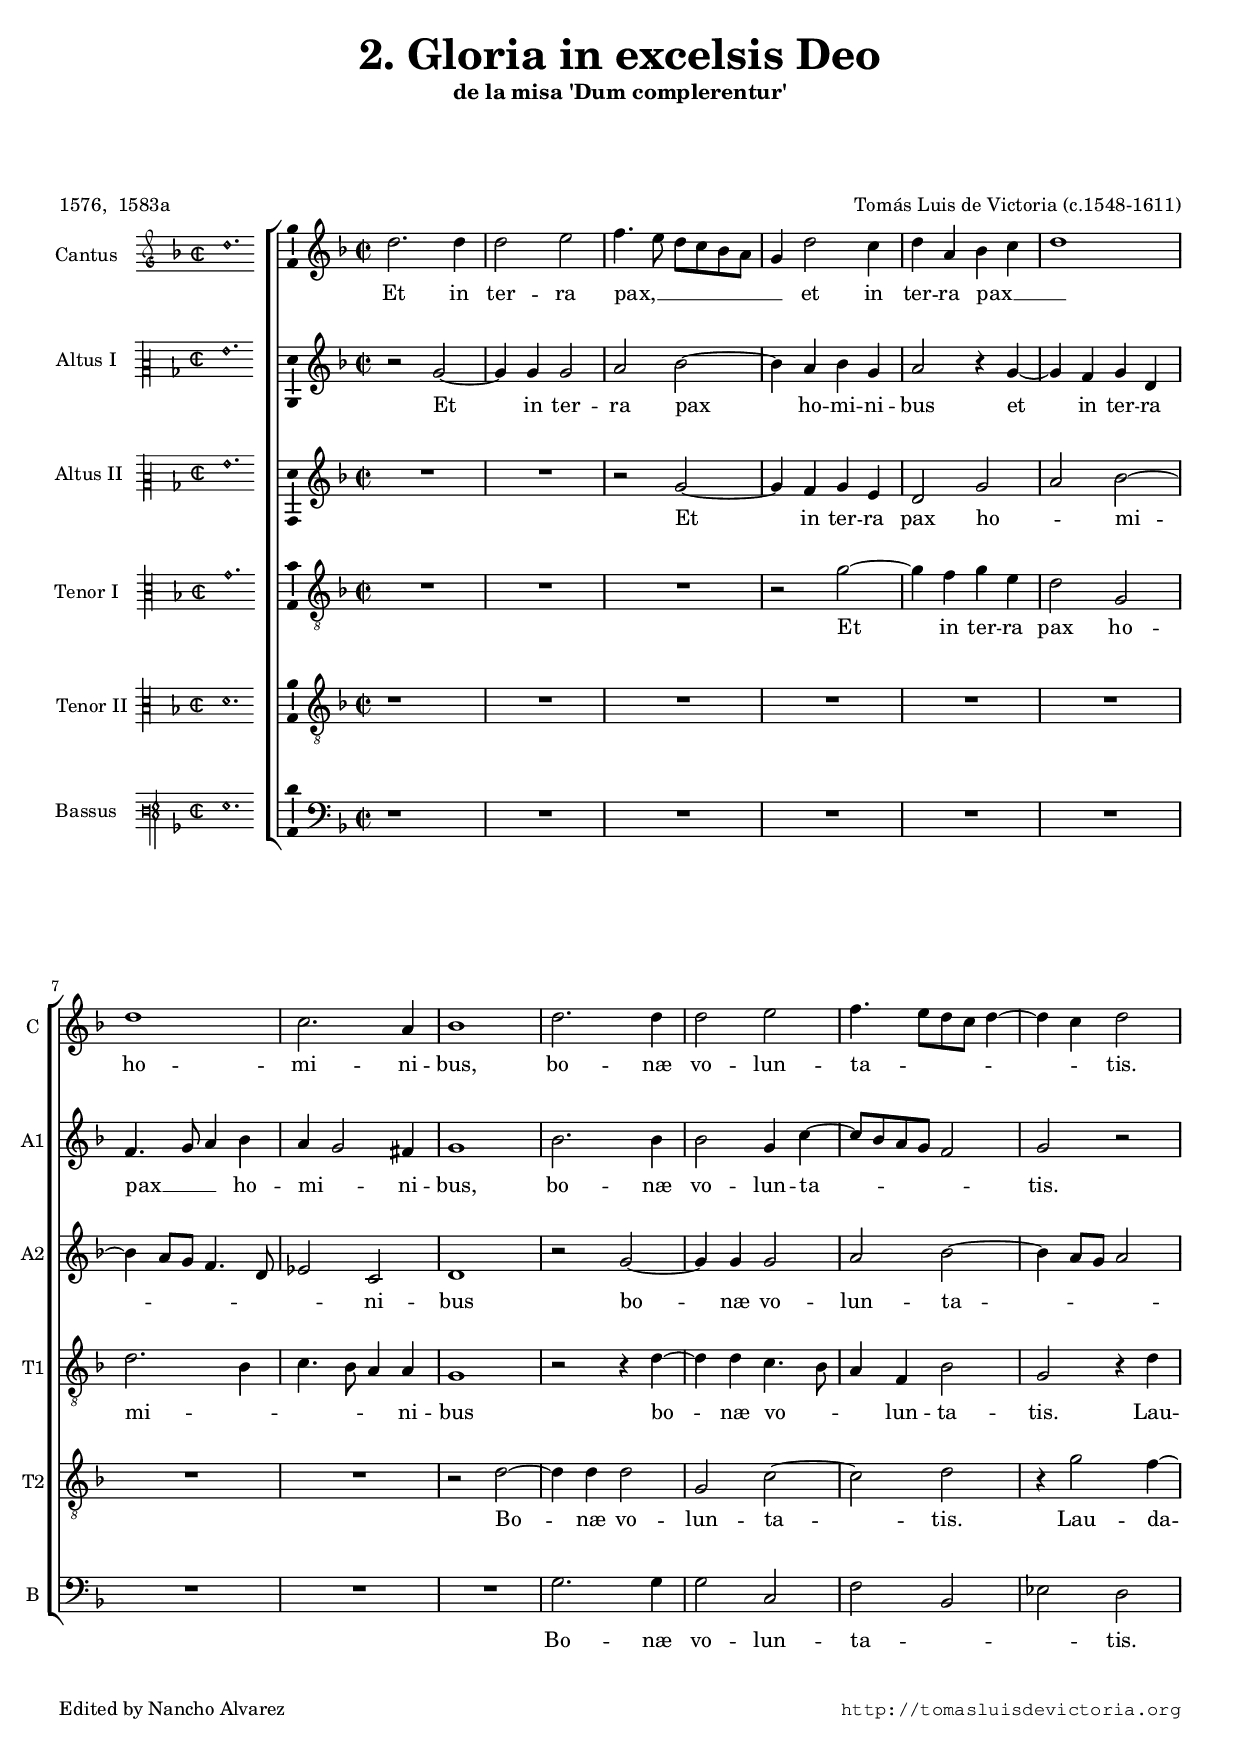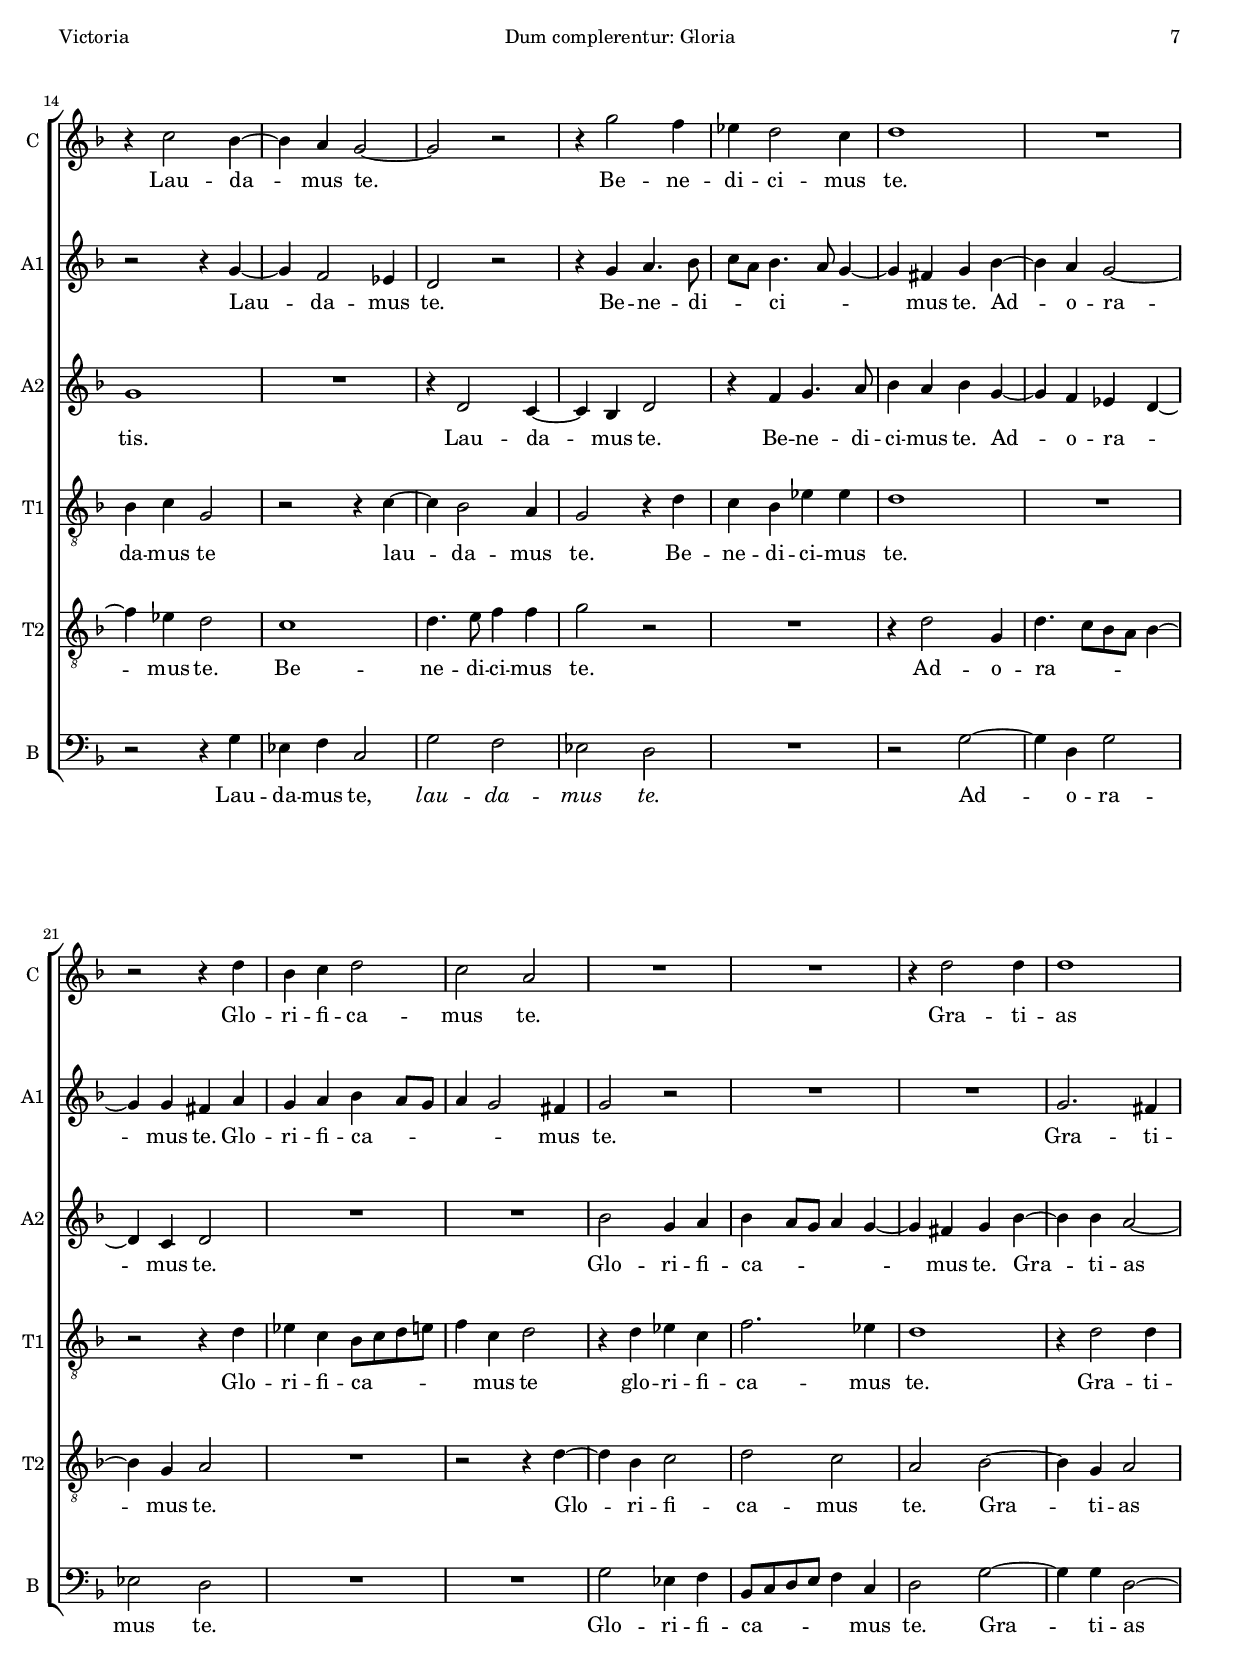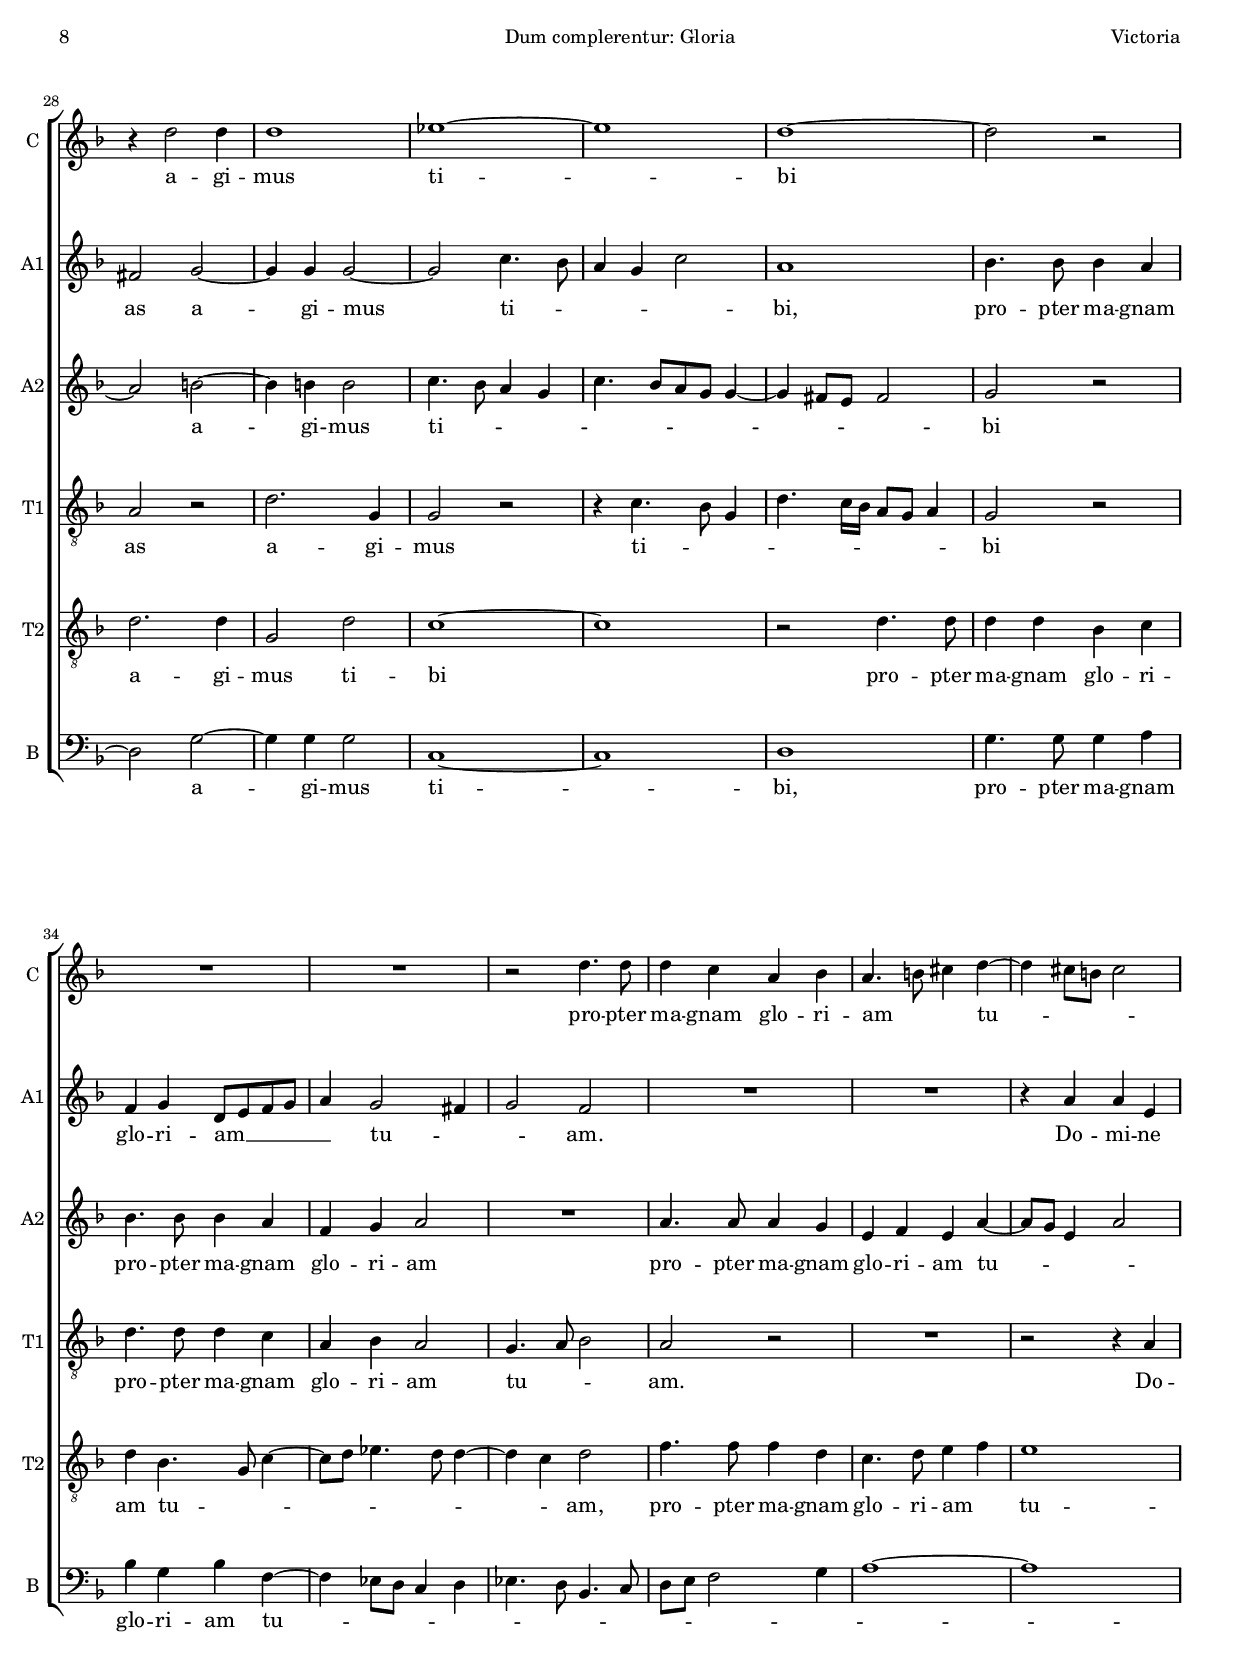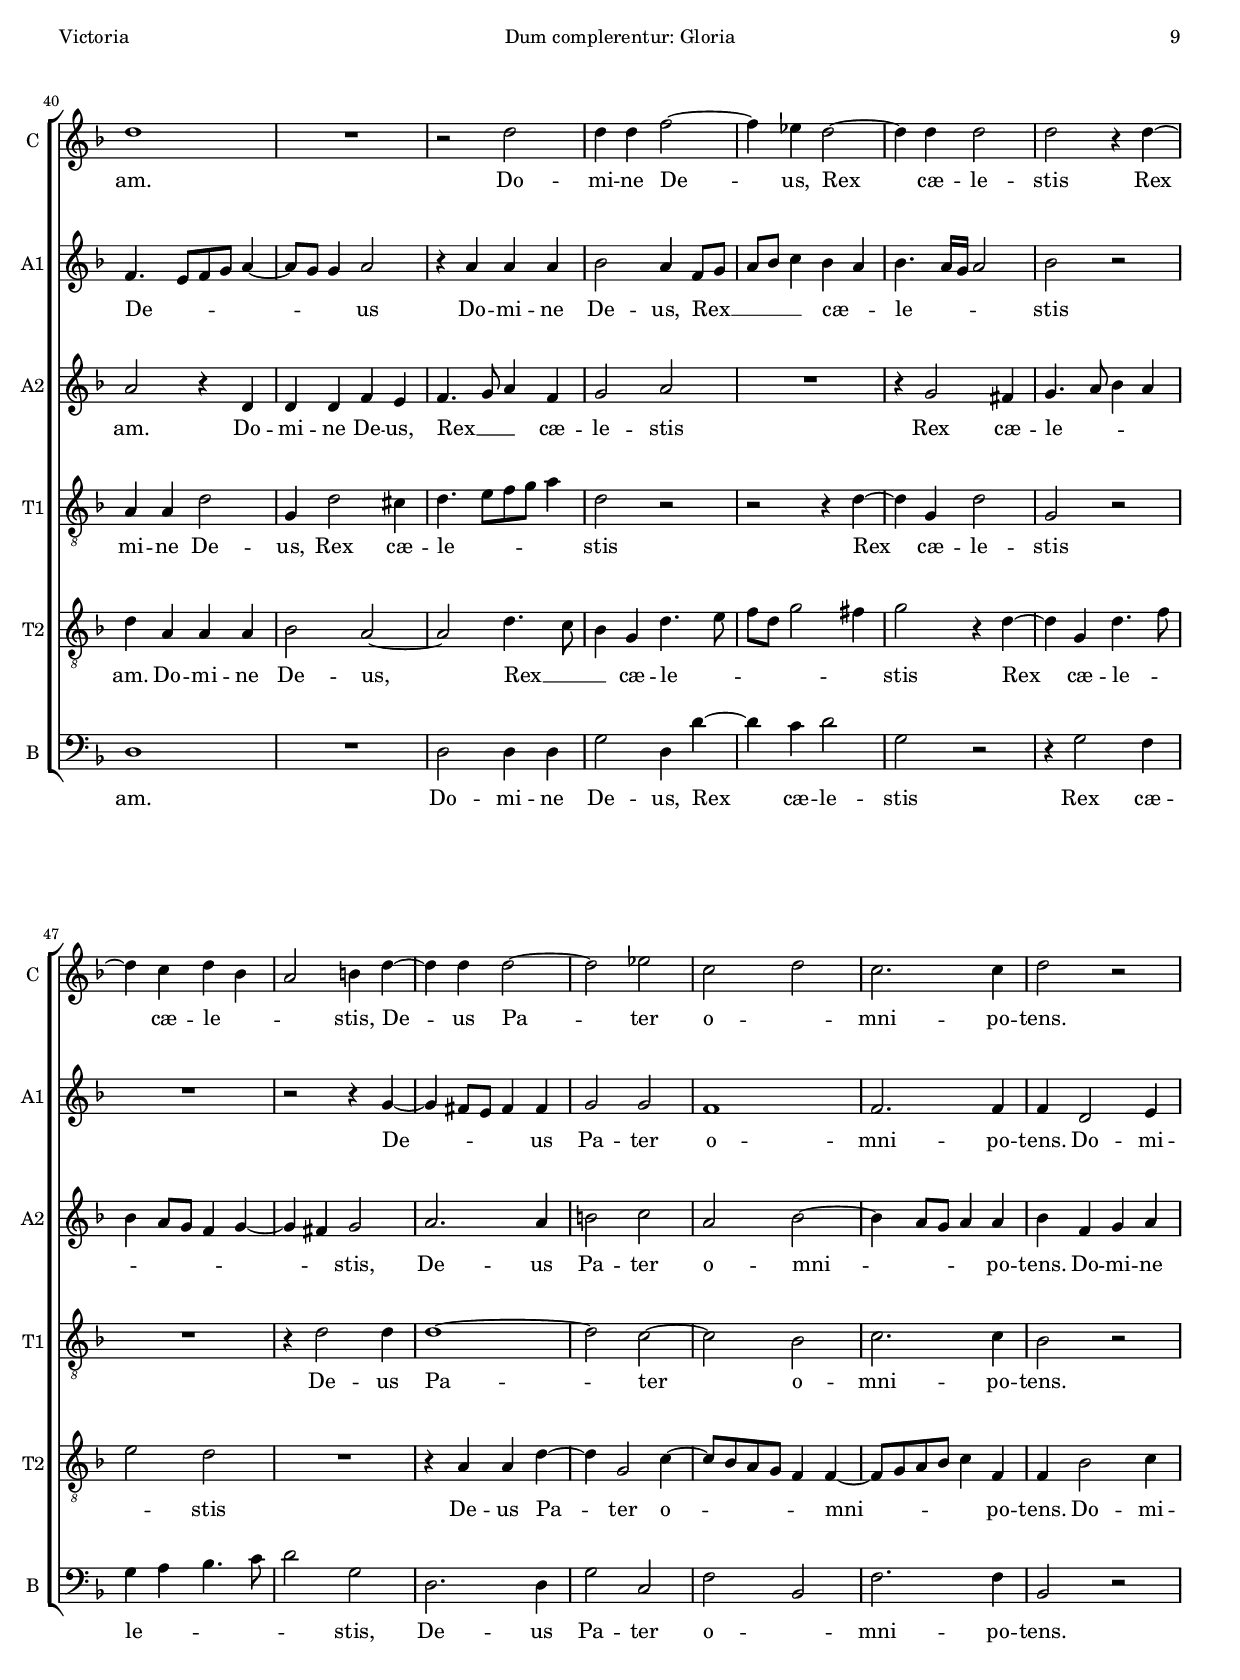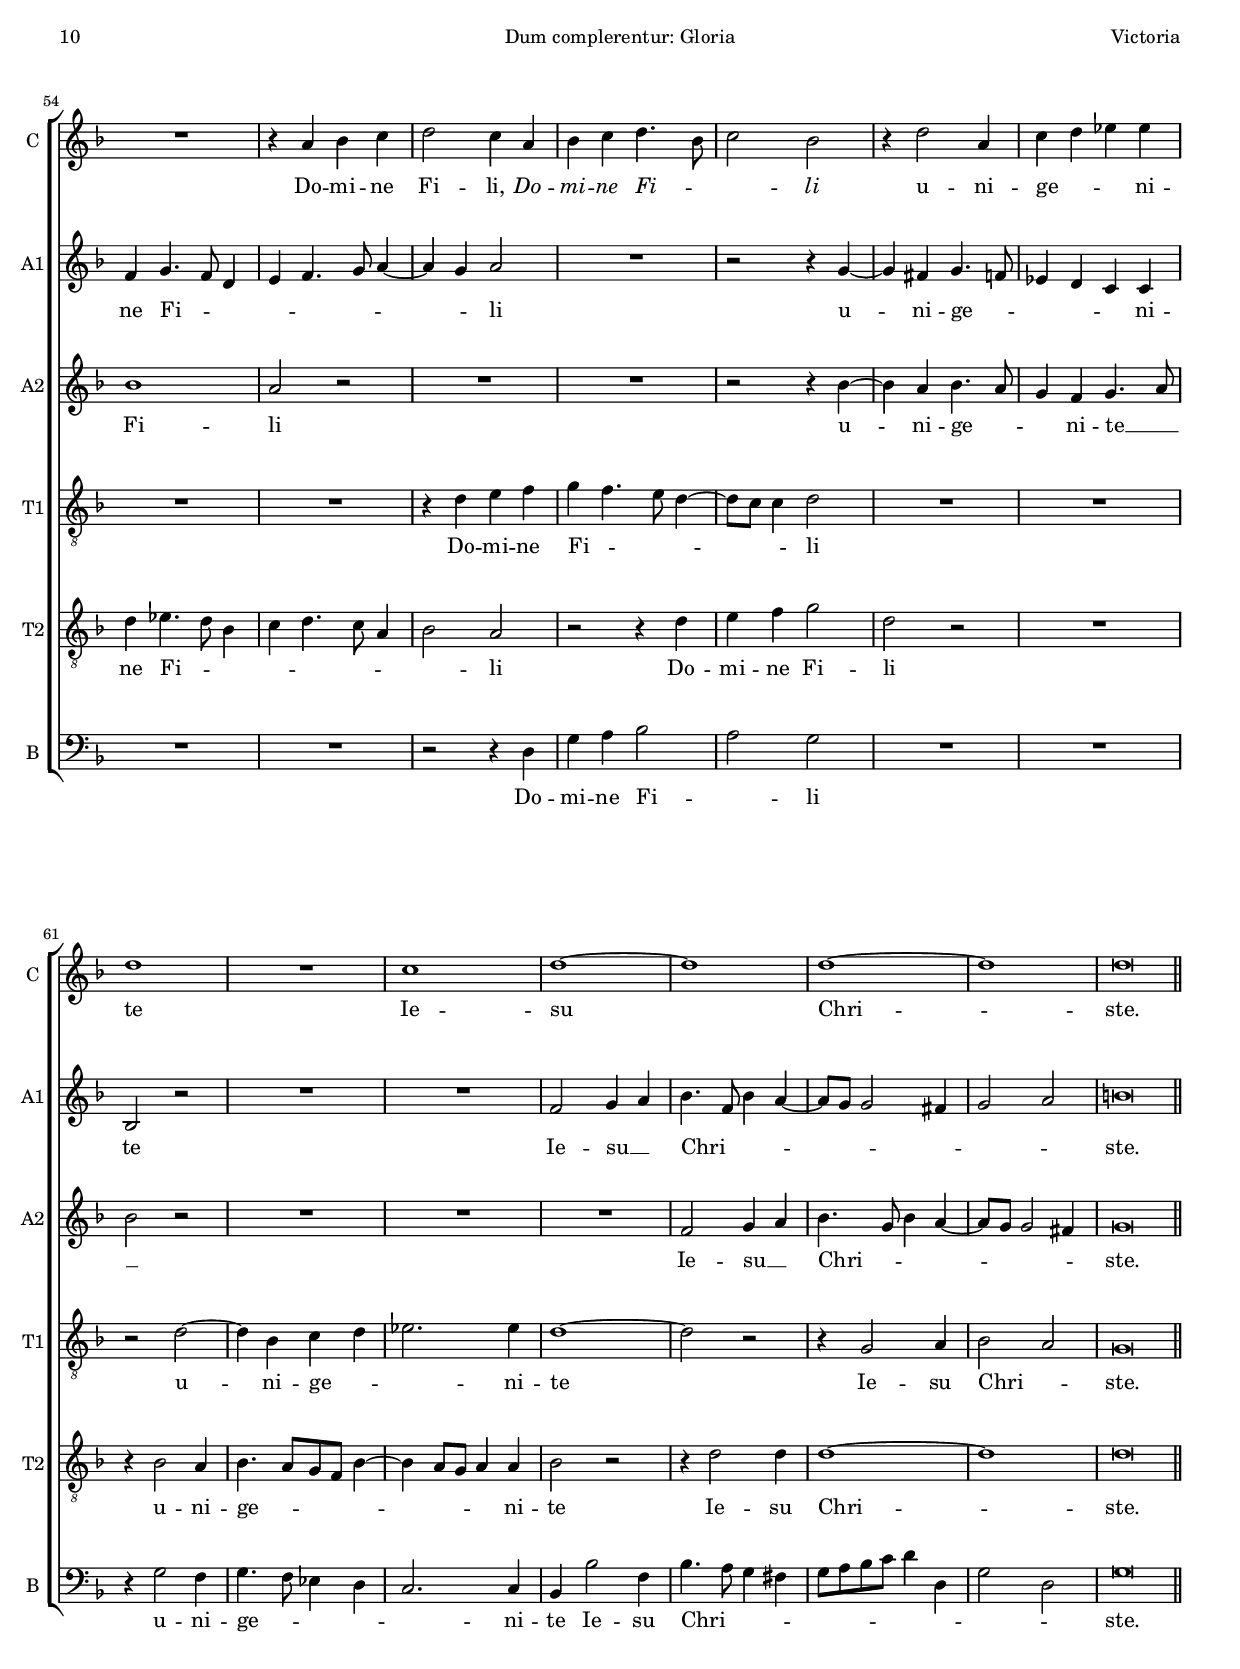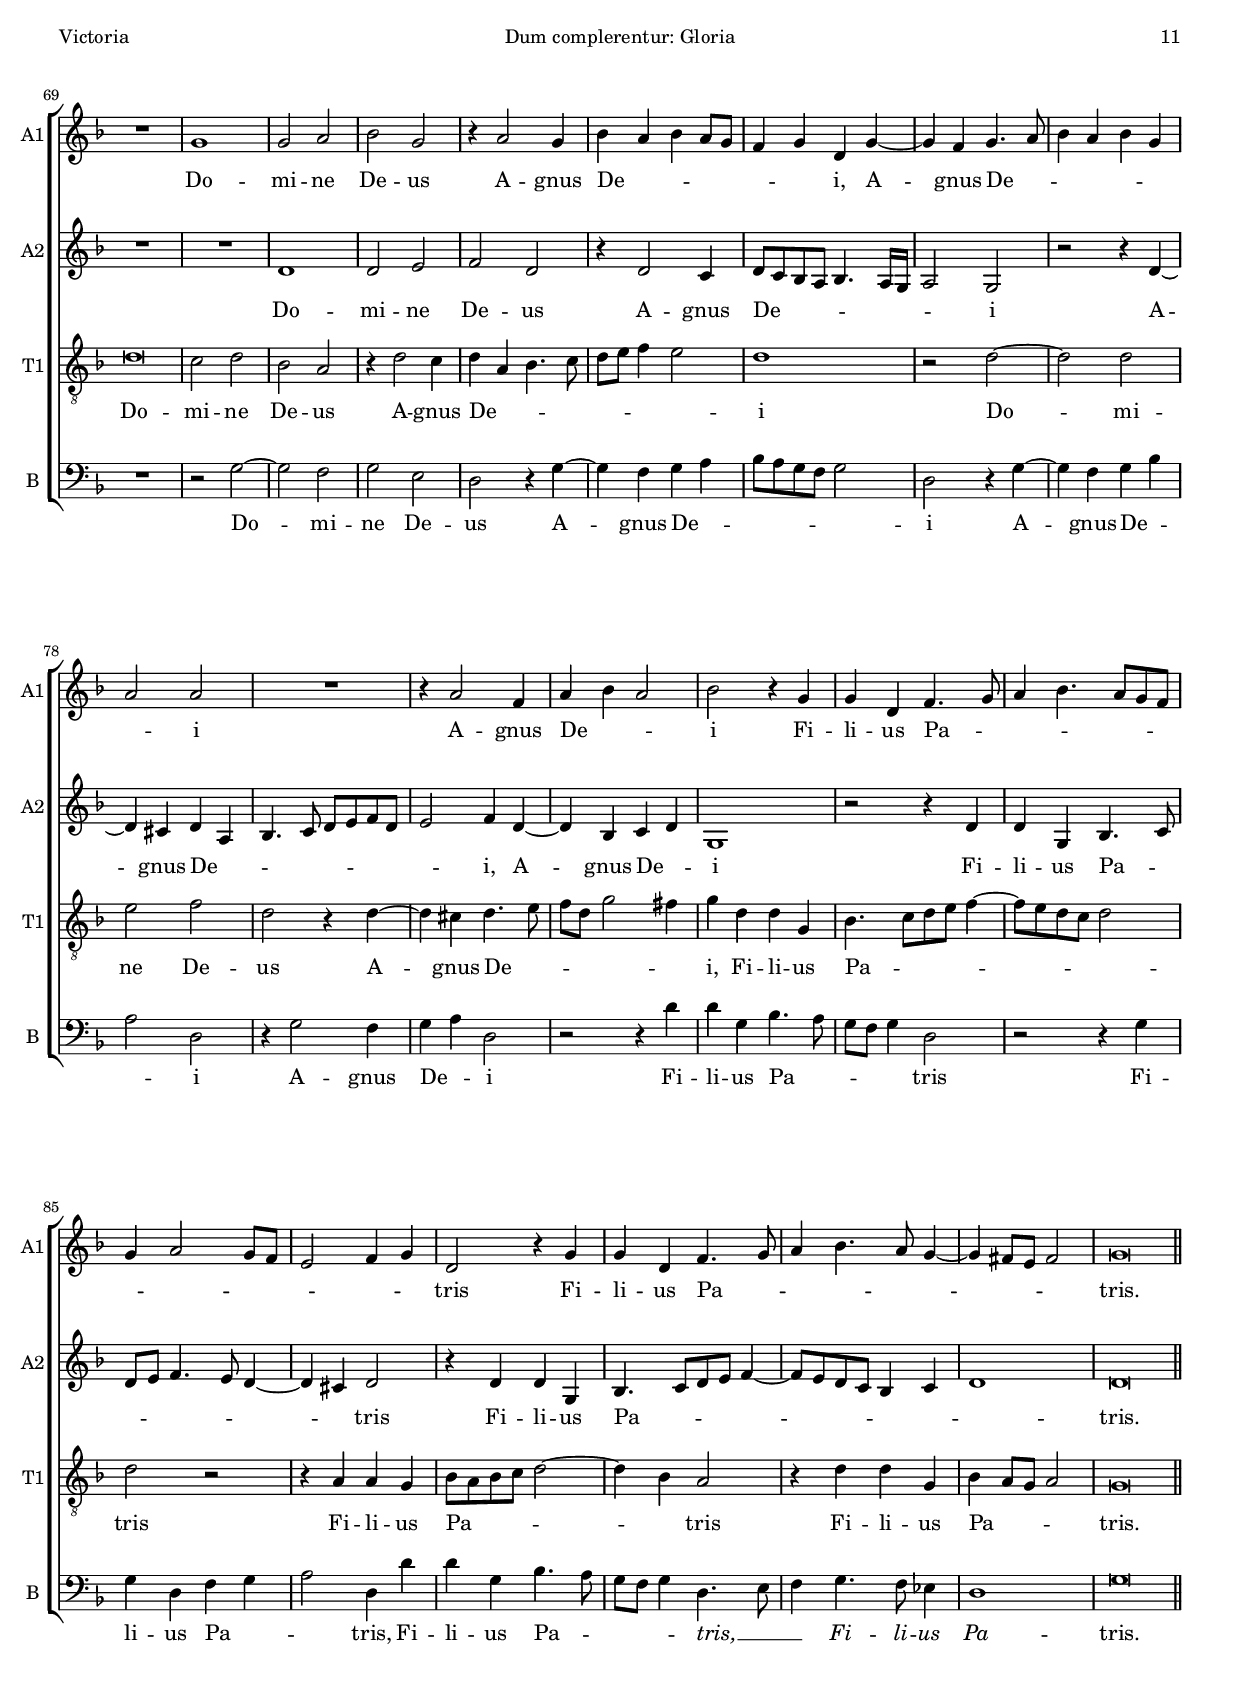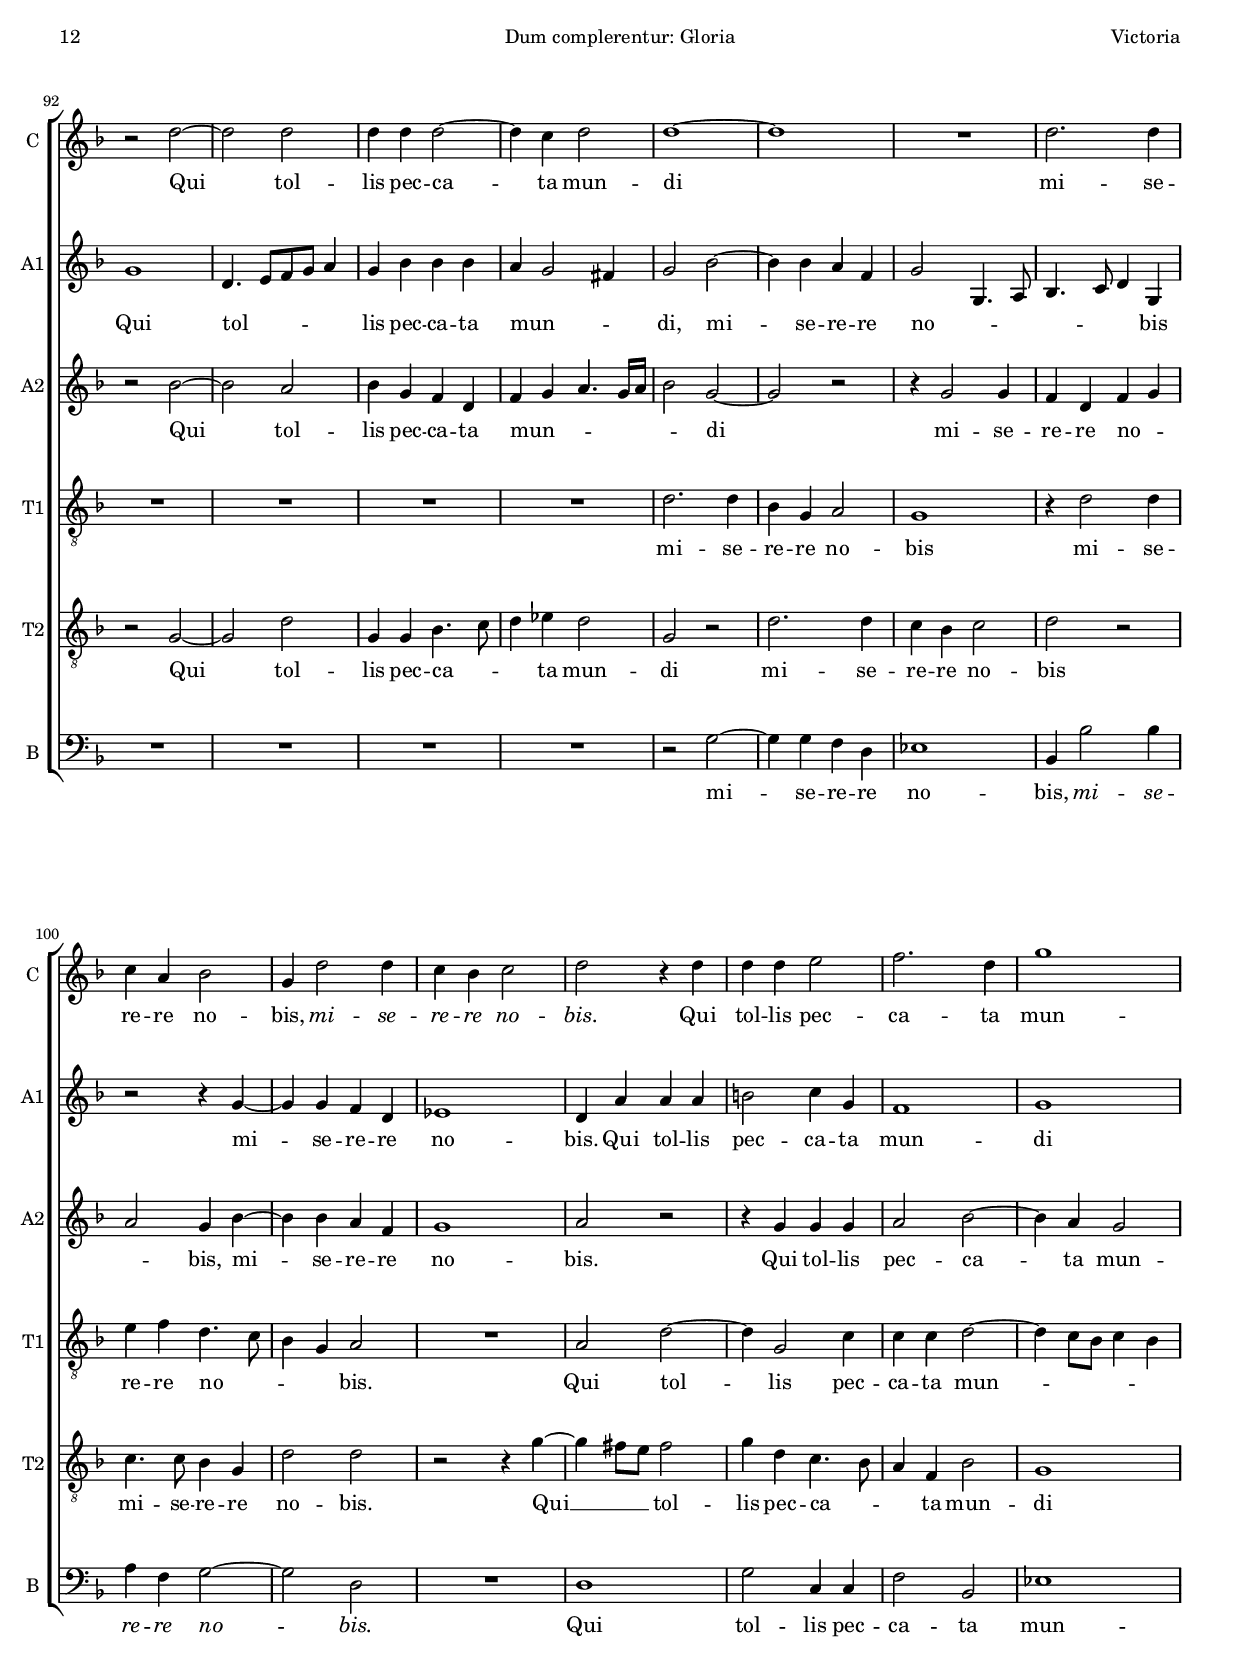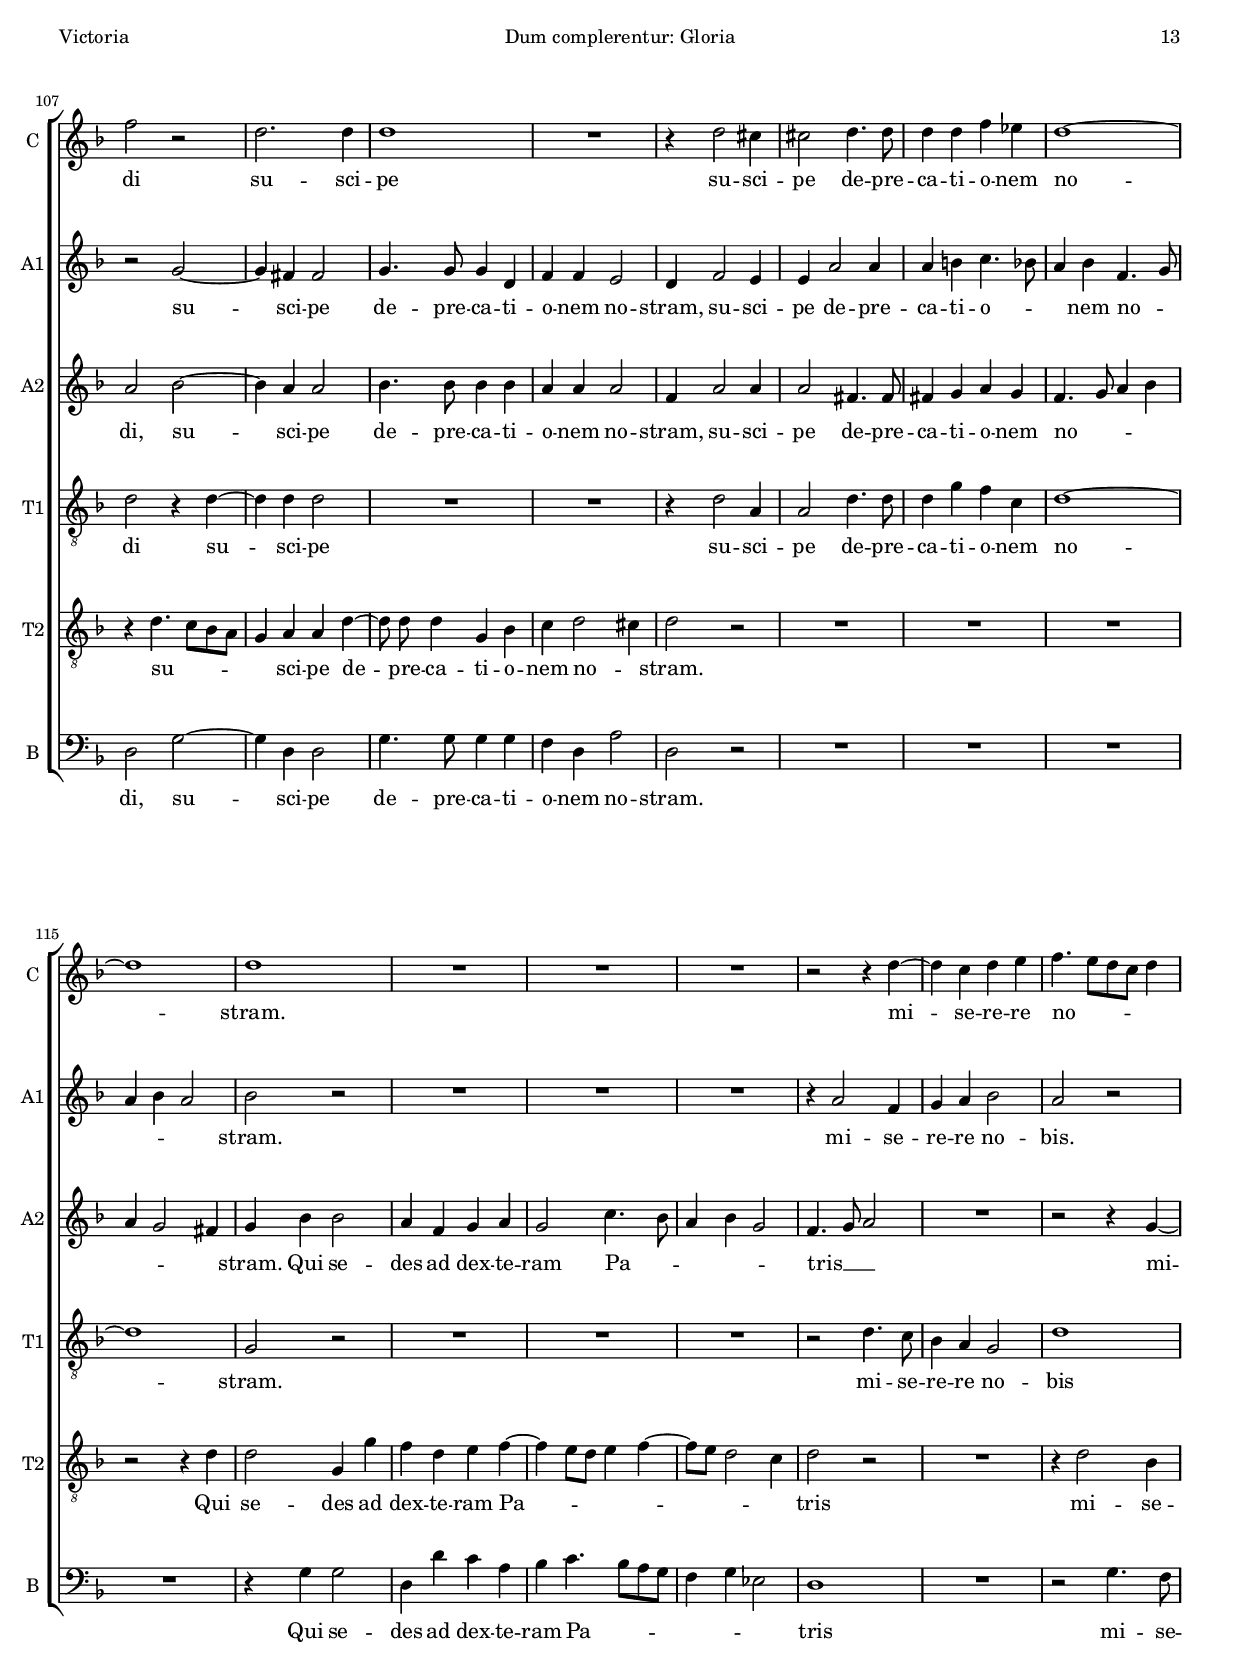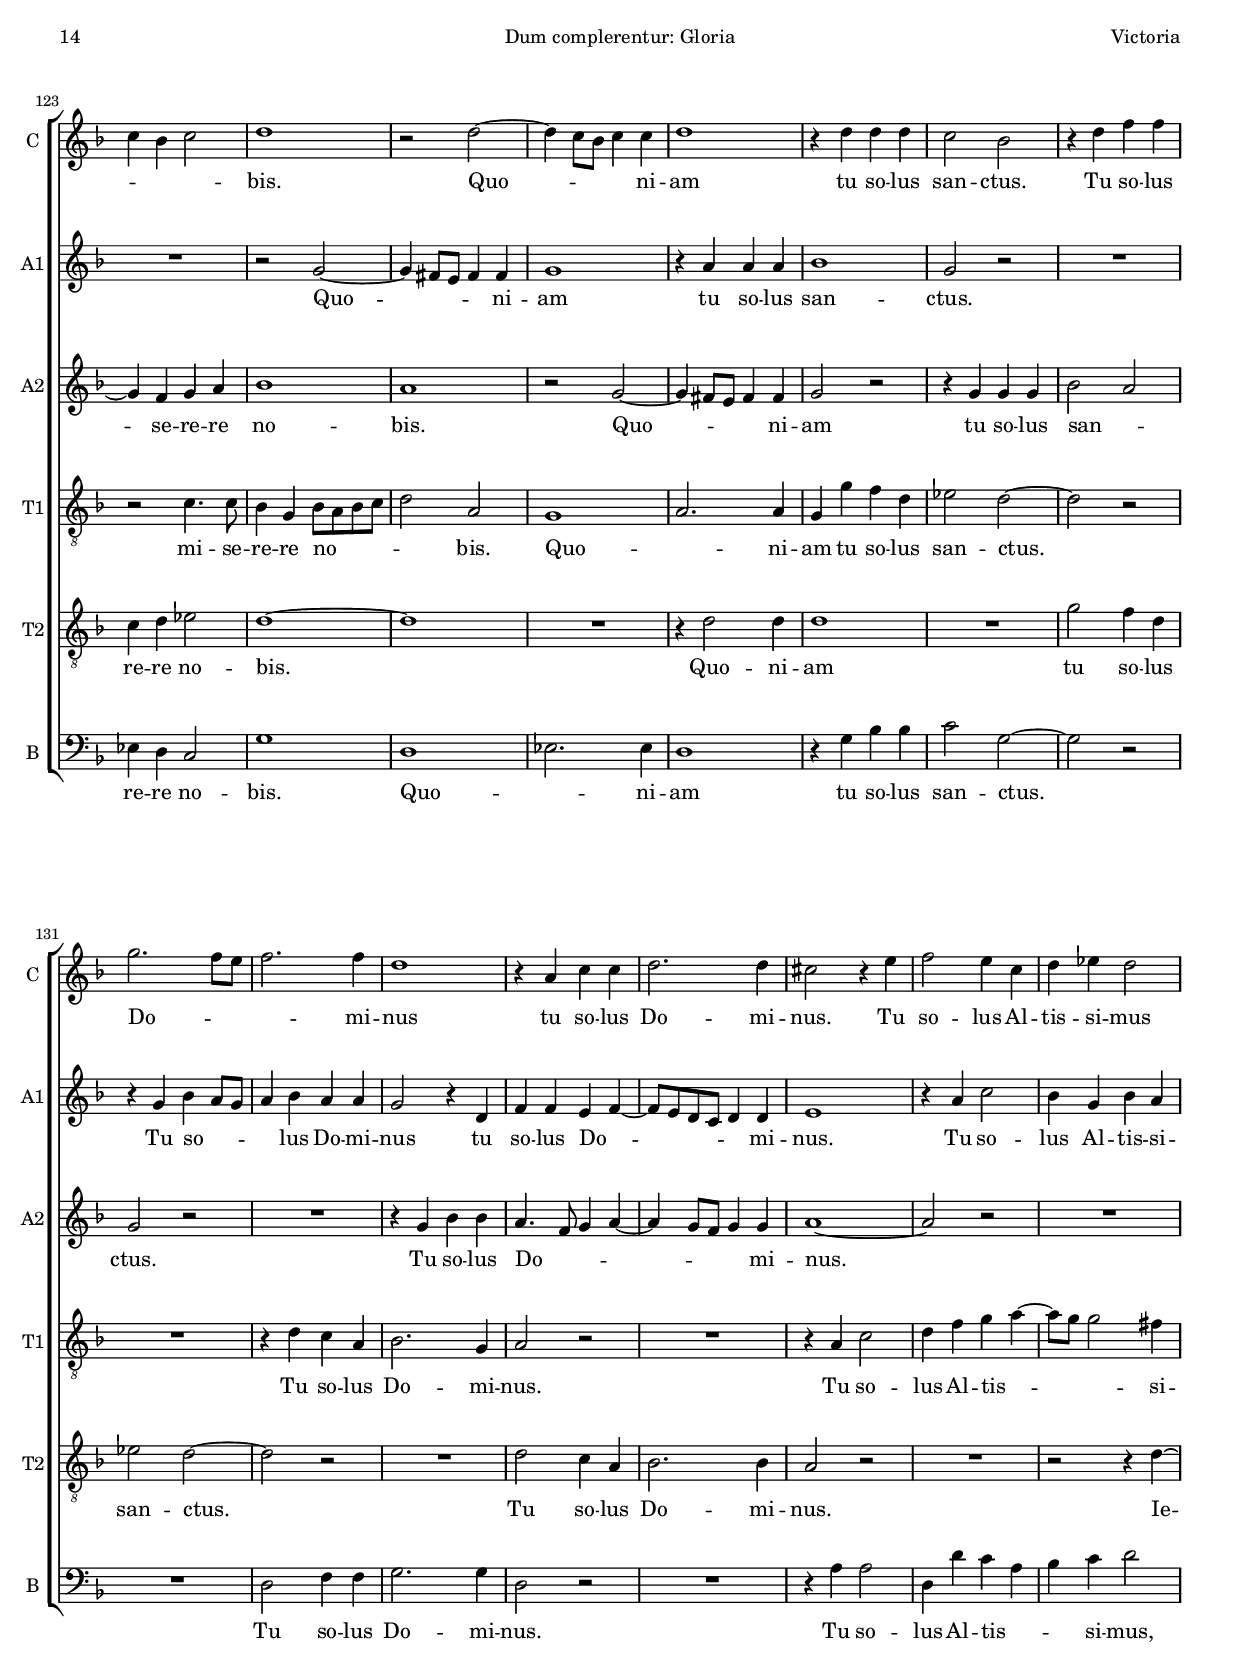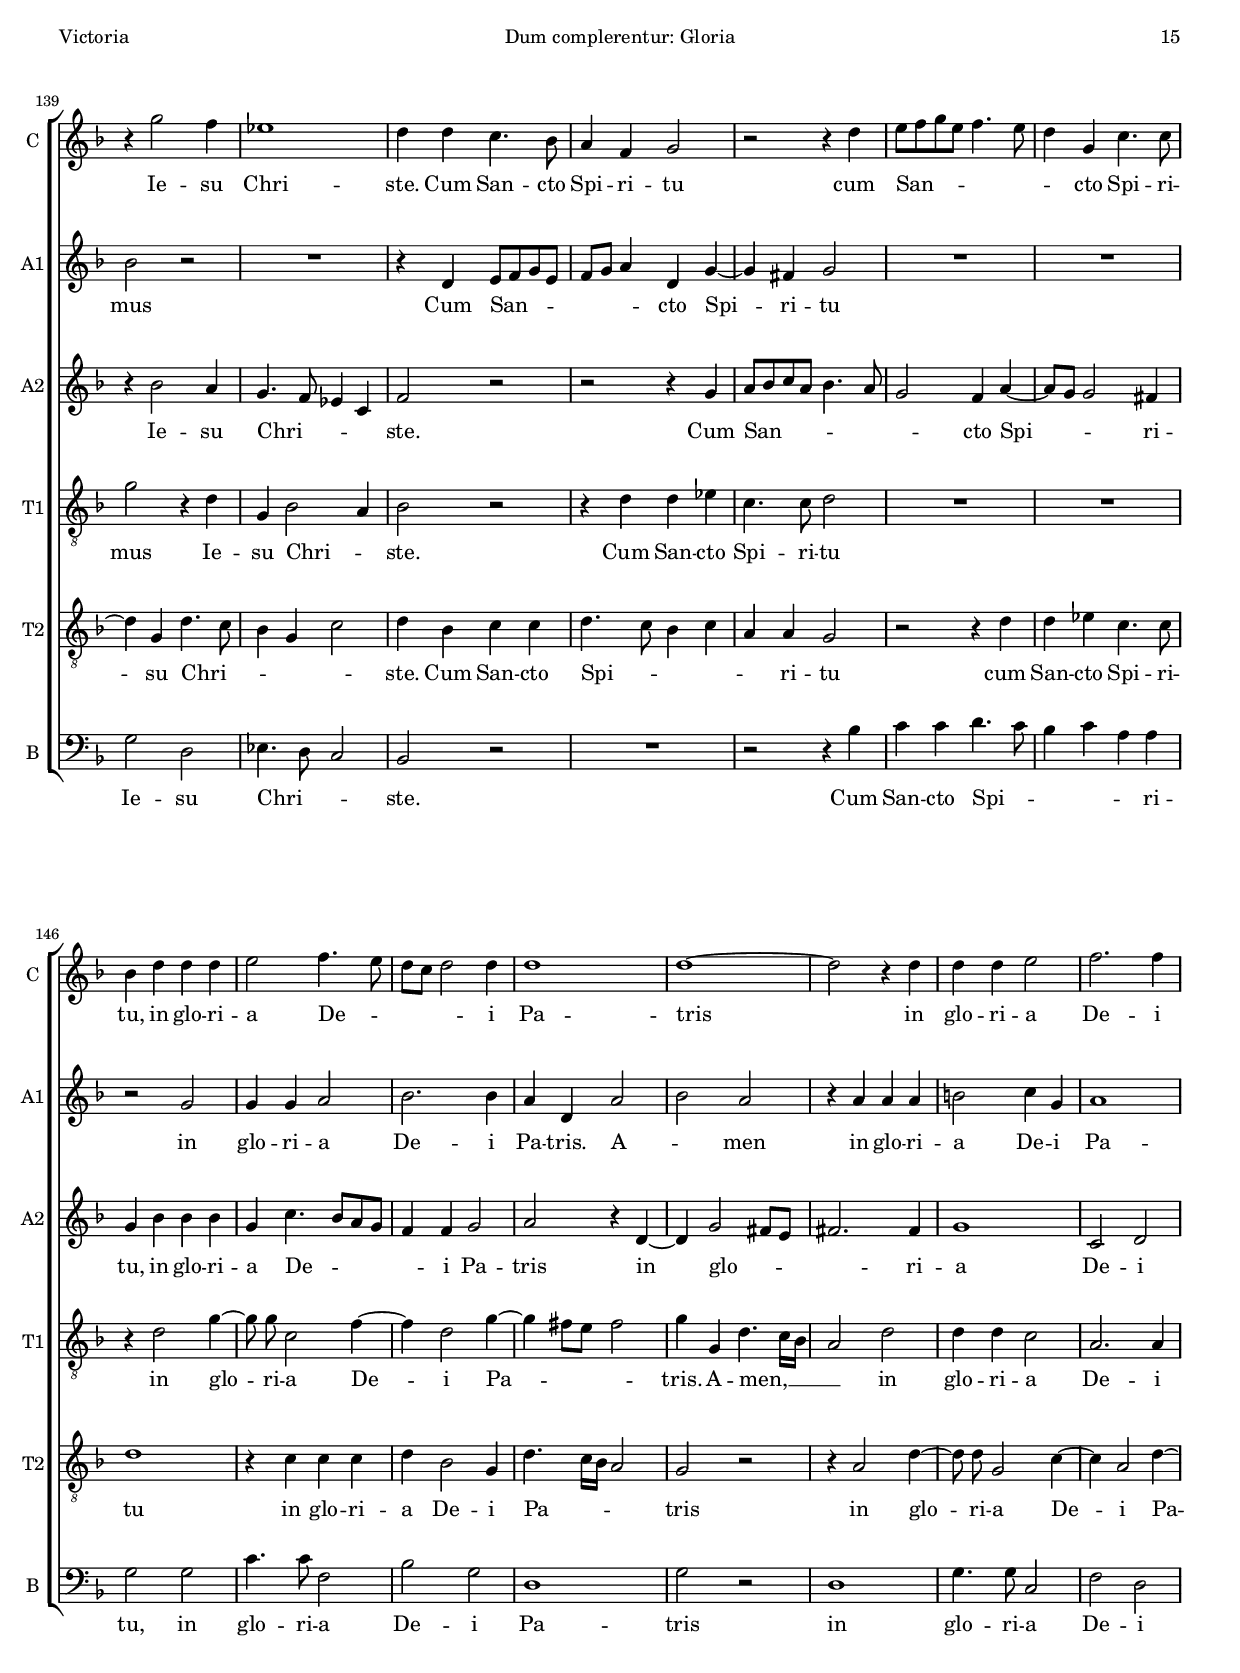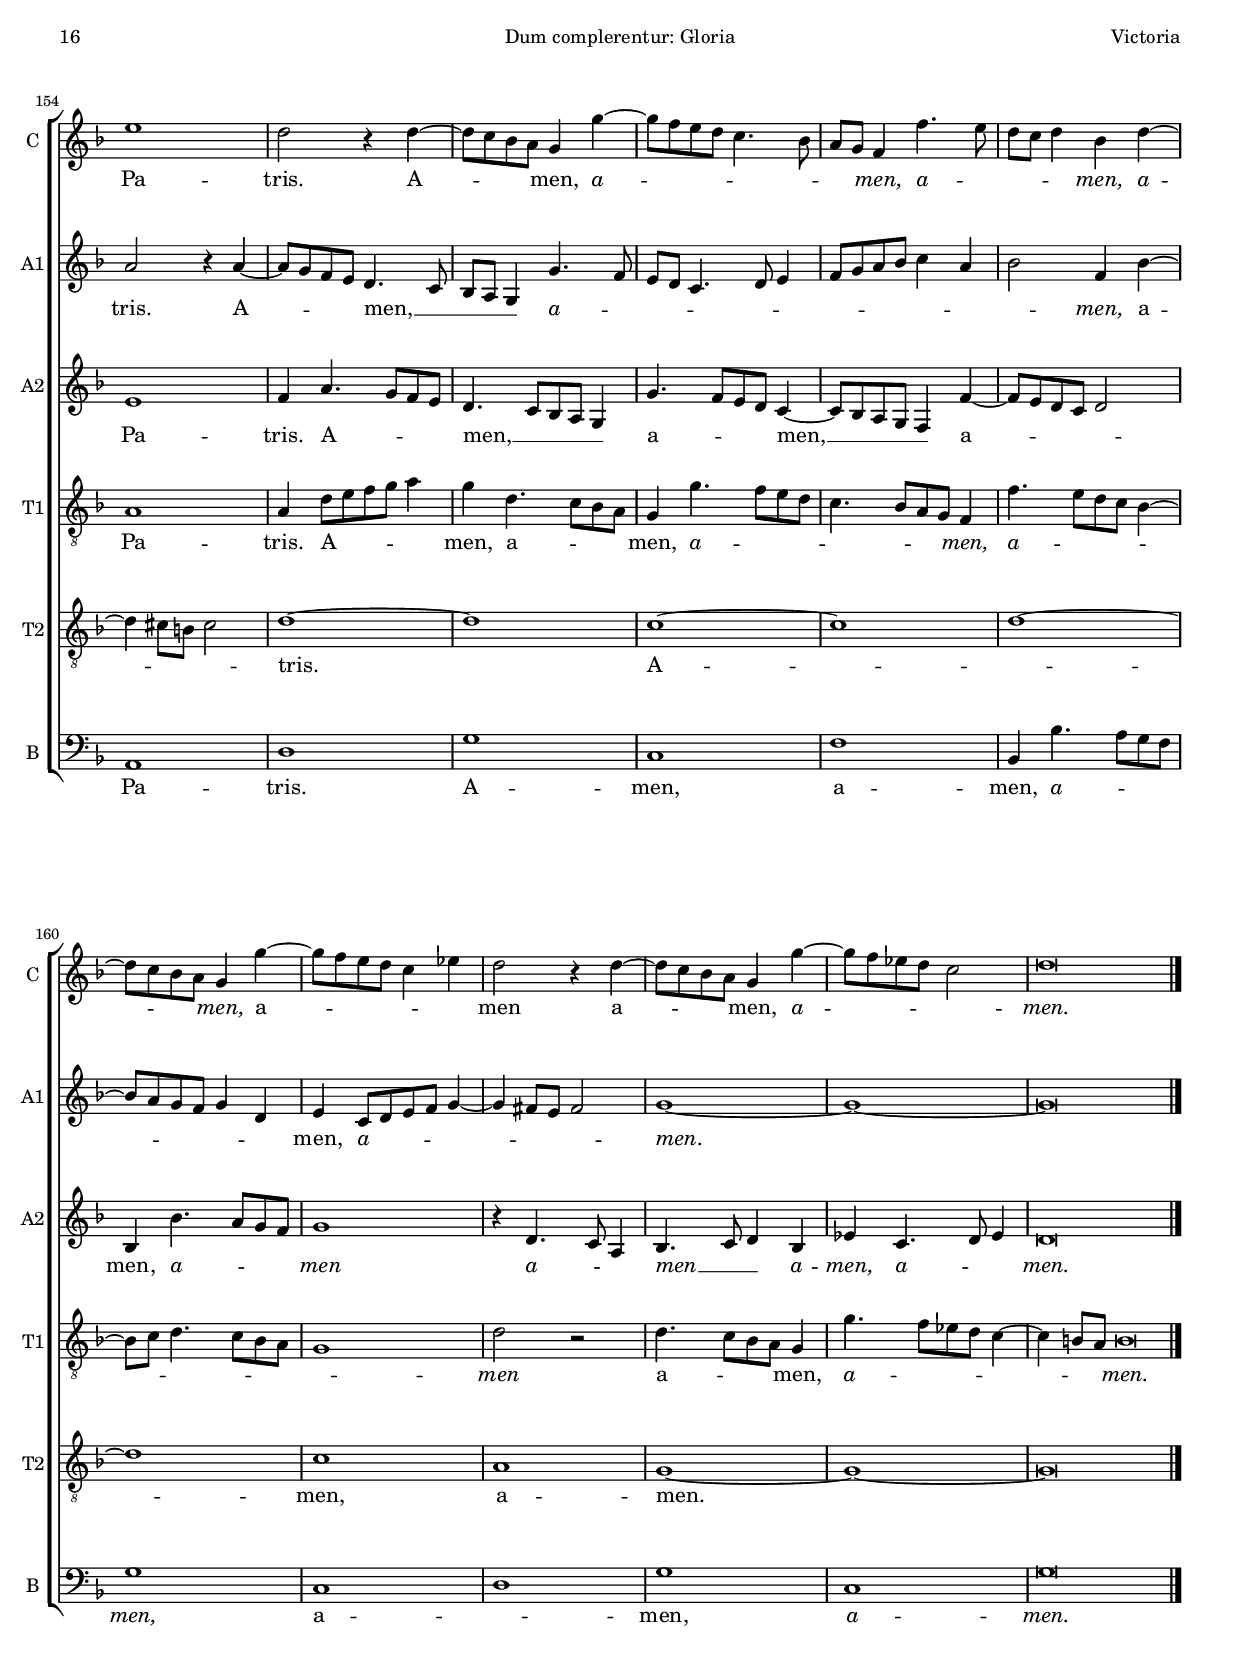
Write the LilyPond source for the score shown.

\version "2.18.0"

#(set-default-paper-size "a4")
#(set-global-staff-size 16.5)
#(ly:set-option 'point-and-click #f)
%mobile -s13.5 -i2.8 -m7

ss=\once \set suggestAccidentals = ##t
cresc=\markup{\italic "cresc."}
dim=\markup{\italic "dim."}
rit=\markup{\italic "rit."}
italicas=\override LyricText.font-shape = #'italic
rectas=\override LyricText.font-shape = #'upright
incipitwidth=20
mtempo={\tempo 4 = 100}
mtempob={\tempo 4 = 50}
mt=#(define-music-function (parser location offset) (number?) ; move lyric text
      #{ \once \override LyricText.X-offset = -$offset #})

htitle="Dum complerentur: Gloria"
hcomposer="Victoria"

\header {
	title=\markup{\larger \larger \larger "2. Gloria in excelsis Deo" }
	subtitle="de la misa 'Dum complerentur'"
	subsubtitle=\markup{\null \vspace #3 }
	composer="Tomás Luis de Victoria (c.1548-1611)"
        pdfauthor=\composer
	poet="1576,  1583a"
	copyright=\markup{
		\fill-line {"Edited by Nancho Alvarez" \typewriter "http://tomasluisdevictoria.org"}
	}
	%tagline=""
}


global={\key f \major \time 2/2 \skip 1*68 \bar "||"
        \pageBreak
		\skip 1*23 \bar "||" \break
		\skip 1*74 \bar "|."
}

cantus={
	d''2. d''4 |
	d''2 e'' |
	f''4. e''8 d'' c'' bes' a' |
	g'4 d''2 c''4 |
%5
	d'' a' bes' c'' |
	d''1 |
	d'' |
	c''2. a'4 |
	bes'1 |
%10
	d''2. d''4 |
	d''2 e'' |
	f''4.  e''8[ d'' c''] d''4 ~ |
	d'' c'' d''2 |
	r4 c''2 bes'4 ~ |
%15
	bes' a' g'2 ~ |
	g' r |
	r4 g''2 f''4 |
	ees'' d''2 c''4 |
	d''1 |
%20
	R1*4/4 |
	r2 r4 d'' |
	bes' c'' d''2 |
	c'' a' |
	R1*4/4 |
%25
	R1*4/4 |
	r4 d''2 d''4 |
	d''1 |
	r4 d''2 d''4 |
	d''1 |
%30
	ees'' ~ |
	ees'' |
	d'' ~ |
	d''2 r |
	R1*4/4 |
%35
	R1*4/4 |
	r2 d''4. d''8 |
	d''4 c'' a' bes' |
	a'4. b'8 cis''4 d'' ~ |
	d'' cis''8 b' cis''2 |
%40
	d''1 |
	R1*4/4 |
	r2 d'' |
	d''4 d'' f''2 ~ |
	f''4 ees'' d''2 ~ |
%45
	d''4 d'' d''2 |
	d'' r4 d'' ~ |
	d'' c'' d'' bes' |
	a'2 b'4 d'' ~ |
	d'' d'' d''2 ~ |
%50
	d'' ees'' |
	c'' d'' |
	c''2. c''4 |
	d''2 r |
	R1*4/4 |
%55
	r4 a' bes' c'' |
	d''2 c''4 a' |
	bes' c'' d''4. bes'8 |
	c''2 bes' |
	r4 d''2 a'4 |
%60
	c'' d'' ees'' ees'' |
	d''1 |
	R1*4/4 |
	c''1 |
	d'' ~ |
%65
	d'' |
	d'' ~ |
	d'' |
	d''\breve*1/2
	R1*4/4 |
%70
	R1*4/4 |
	R1*4/4 |
	R1*4/4 |
	R1*4/4 |
	R1*4/4 |
%75
	R1*4/4 |
	R1*4/4 |
	R1*4/4 |
	R1*4/4 |
	R1*4/4 |
%80
	R1*4/4 |
	R1*4/4 |
	R1*4/4 |
	R1*4/4 |
	R1*4/4 |
%85
	R1*4/4 |
	R1*4/4 |
	R1*4/4 |
	R1*4/4 |
	R1*4/4 |
%90
	R1*4/4 |
	R1*4/4 |
	r2 d'' ~ |
	d'' d'' |
	d''4 d'' d''2 ~ |
%95
	d''4 c'' d''2 |
	d''1 ~ |
	d'' |
	R1*4/4 |
	d''2. d''4 |
%100
	c'' a' bes'2 |
	g'4 d''2 d''4 |
	c'' bes' c''2 |
	d'' r4 d'' |
	d'' d'' e''2 |
%105
	f''2. d''4 |
	g''1 |
	f''2 r |
	d''2. d''4 |
	d''1 |
%110
	R1*4/4 |
	r4 d''2 cis''4 |
	cis''2 d''4. d''8 |
	d''4 d'' f'' ees'' |
	d''1 ~ |
%115
	d'' |
	d'' |
	R1*4/4 |
	R1*4/4 |
	R1*4/4 |
%120
	r2 r4 d'' ~ |
	d'' c'' d'' e'' |
	f''4.  e''8[ d'' c''] d''4 |
	c'' bes' c''2 |
	d''1 |
%125
	r2 d'' ~ |
	d''4 c''8 bes' c''4 c'' |
	d''1 |
	r4 d'' d'' d'' |
	c''2 bes' |
%130
	r4 d'' f'' f'' |
	g''2. f''8 e'' |
	f''2. f''4 |
	d''1 |
	r4 a' c'' c'' |
%135
	d''2. d''4 |
	cis''2 r4 e'' |
	f''2 e''4 c'' |
	d'' ees'' d''2 |
	r4 g''2 f''4 |
%140
	ees''1 |
	d''4 d'' c''4. bes'8 |
	a'4 f' g'2 |
	r r4 d'' |
	e''8 f'' g'' e'' f''4. e''8 |
%145
	d''4 g' c''4. c''8 |
	bes'4 d'' d'' d'' |
	e''2 f''4. e''8 |
	d'' c'' d''2 d''4 |
	d''1 |
%150
	d'' ~ |
	d''2 r4 d'' |
	d'' d'' e''2 |
	f''2. f''4 |
	e''1 |
%155
	d''2 r4 d'' ~ |
	d''8 c'' bes' a' g'4 g'' ~ |
	g''8 f'' e'' d'' c''4. bes'8 |
	a' g' f'4 f''4. e''8 |
	d'' c'' d''4 bes' d'' ~ |
%160
	d''8 c'' bes' a' g'4 g'' ~ |
	g''8 f'' e'' d'' c''4 ees'' |
	d''2 r4 d'' ~ |
	d''8 c'' bes' a' g'4 g'' ~ |
	g''8 f'' ees'' d'' c''2 |
%165
	d''\breve*1/2
}

altus={
	r2 g' ~ |
	g'4 g' g'2 |
	a' bes' ~ |
	bes'4 a' bes' g' |
%5
	a'2 r4 g' ~ |
	g' f' g' d' |
	f'4. g'8 a'4 bes' |
	a' g'2 fis'4 |
	g'1 |
%10
	bes'2. bes'4 |
	bes'2 g'4 c'' ~ |
	c''8 bes' a' g' f'2 |
	g' r |
	r r4 g' ~ |
%15
	g' f'2 ees'4 |
	d'2 r |
	r4 g' a'4. bes'8 |
	c'' a' bes'4. a'8 g'4 ~ |
	g' fis' g' bes' ~ |
%20
	bes' a' g'2 ~ |
	g'4 g' fis' a' |
	g' a' bes' a'8 g' |
	a'4 g'2 fis'4 |
	g'2 r |
%25
	R1*4/4 |
	R1*4/4 |
	g'2. fis'4 |
	fis'2 g' ~ |
	g'4 g' g'2 ~ |
%30
	g' c''4. bes'8 |
	a'4 g' c''2 |
	a'1 |
	bes'4. bes'8 bes'4 a' |
	f' g' d'8 e' f' g' |
%35
	a'4 g'2 fis'4 |
	g'2 f' |
	R1*4/4 |
	R1*4/4 |
	r4 a' a' e' |
%40
	f'4.  e'8[ f' g'] a'4 ~ |
	a'8 g' g'4 a'2 |
	r4 a' a' a' |
	bes'2 a'4 f'8 g' |
	a' bes' c''4 bes' a' |
%45
	bes'4. a'16 g' a'2 |
	bes' r |
	R1*4/4 |
	r2 r4 g' ~ |
	g' fis'8 e' fis'4 fis' |
%50
	g'2 g' |
	f'1 |
	f'2. f'4 |
	f' d'2 e'4 |
	f' g'4. f'8 d'4 |
%55
	e' f'4. g'8 a'4 ~ |
	a' g' a'2 |
	R1*4/4 |
	r2 r4 g' ~ |
	g' fis' g'4. f'8 |
%60
	ees'4 d' c' c' |
	bes2 r |
	R1*4/4 |
	R1*4/4 |
	f'2 g'4 a' |
%65
	bes'4. f'8 bes'4 a' ~ |
	a'8 g' g'2 fis'4 |
	g'2 a' |
	b'\breve*1/2
	R1*4/4 |
%70
	g'1 |
	g'2 a' |
	bes' g' |
	r4 a'2 g'4 |
	bes' a' bes' a'8 g' |
%75
	f'4 g' d' g' ~ |
	g' f' g'4. a'8 |
	bes'4 a' bes' g' |
	a'2 a' |
	R1*4/4 |
%80
	r4 a'2 f'4 |
	a' bes' a'2 |
	bes' r4 g' |
	g' d' f'4. g'8 |
	a'4 bes'4. a'8 g' f' |
%85
	g'4 a'2 g'8 f' |
	e'2 f'4 g' |
	d'2 r4 g' |
	g' d' f'4. g'8 |
	a'4 bes'4. a'8 g'4 ~ |
%90
	g' fis'8 e' fis'2 |
	g'\breve*1/2
	g'1 |
	d'4.  e'8[ f' g'] a'4 |
	g' bes' bes' bes' |
%95
	a' g'2 fis'4 |
	g'2 bes' ~ |
	bes'4 bes' a' f' |
	g'2 g4. a8 |
	bes4. c'8 d'4 g |
%100
	r2 r4 g' ~ |
	g' g' f' d' |
	ees'1 |
	d'4 a' a' a' |
	b'2 c''4 g' |
%105
	f'1 |
	g' |
	r2 g' ~ |
	g'4 fis' fis'2 |
	g'4. g'8 g'4 d' |
%110
	f' f' e'2 |
	d'4 f'2 e'4 |
	e' a'2 a'4 |
	a' b' c''4. bes'8 |
	a'4 bes' f'4. g'8 |
%115
	a'4 bes' a'2 |
	bes' r |
	R1*4/4 |
	R1*4/4 |
	R1*4/4 |
%120
	r4 a'2 f'4 |
	g' a' bes'2 |
	a' r |
	R1*4/4 |
	r2 g' ~ |
%125
	g'4 fis'8 e' fis'4 fis' |
	g'1 |
	r4 a' a' a' |
	bes'1 |
	g'2 r |
%130
	R1*4/4 |
	r4 g' bes' a'8 g' |
	a'4 bes' a' a' |
	g'2 r4 d' |
	f' f' e' f' ~ |
%135
	f'8 e' d' c' d'4 d' |
	e'1 |
	r4 a' c''2 |
	bes'4 g' bes' a' |
	bes'2 r |
%140
	R1*4/4 |
	r4 d' e'8 f' g' e' |
	f' g' a'4 d' g' ~ |
	g' fis' g'2 |
	R1*4/4 |
%145
	R1*4/4 |
	r2 g' |
	g'4 g' a'2 |
	bes'2. bes'4 |
	a' d' a'2 |
%150
	bes' a' |
	r4 a' a' a' |
	b'2 c''4 g' |
	a'1 |
	a'2 r4 a' ~ |
%155
	a'8 g' f' e' d'4. c'8 |
	bes a g4 g'4. f'8 |
	e' d' c'4. d'8 e'4 |
	f'8 g' a' bes' c''4 a' |
	bes'2 f'4 bes' ~ |
%160
	bes'8 a' g' f' g'4 d' |
	e'  c'8[ d' e' f'] g'4 ~ |
	g' fis'8 e' fis'2 |
	g'1 ~ |
	g' ~ |
%165
	g'\breve*1/2
}

altusdos={
	R1*4/4 |
	R1*4/4 |
	r2 g' ~ |
	g'4 f' g' e' |
%5
	d'2 g' |
	a' bes' ~ |
	bes'4 a'8 g' f'4. d'8 |
	ees'2 c' |
	d'1 |
%10
	r2 g' ~ |
	g'4 g' g'2 |
	a' bes' ~ |
	bes'4 a'8 g' a'2 |
	g'1 |
%15
	R1*4/4 |
	r4 d'2 c'4 ~ |
	c' bes d'2 |
	r4 f' g'4. a'8 |
	bes'4 a' bes' g' ~ |
%20
	g' f' ees' d' ~ |
	d' c' d'2 |
	R1*4/4 |
	R1*4/4 |
	bes'2 g'4 a' |
%25
	bes' a'8 g' a'4 g' ~ |
	g' fis' g' bes' ~ |
	bes' bes' a'2 ~ |
	a' b' ~ |
	b'4 b' b'2 |
%30
	c''4. bes'8 a'4 g' |
	c''4.  bes'8[ a' g'] g'4 ~ |
	g' fis'8 e' fis'2 |
	g' r |
	bes'4. bes'8 bes'4 a' |
%35
	f' g' a'2 |
	R1*4/4 |
	a'4. a'8 a'4 g' |
	e' f' e' a' ~ |
	a'8 g' e'4 a'2 |
%40
	a' r4 d' |
	d' d' f' e' |
	f'4. g'8 a'4 f' |
	g' 2 a'2 |
	R1*4/4 |
%45
	r4 g'2 fis'4 |
	g'4. a'8 bes'4 a' |
	bes' a'8 g' f'4 g' ~ |
	g' fis' g'2 |
	a'2. a'4 |
%50
	b'2 c'' |
	a' bes' ~ |
	bes'4 a'8 g' a'4 a' |
	bes' f' g' a' |
	bes'1 |
%55
	a'2 r |
	R1*4/4 |
	R1*4/4 |
	r2 r4 bes' ~ |
	bes' a' bes'4. a'8 |
%60
	g'4 f' g'4. a'8 |
	bes'2 r |
	R1*4/4 |
	R1*4/4 |
	R1*4/4 |
%65
	f'2 g'4 a' |
	bes'4. g'8 bes'4 a' ~ |
	a'8 g' g'2 fis'4 |
	g'\breve*1/2
	R1*4/4 |
%70
	R1*4/4 |
	d'1 |
	d'2 e' |
	f' d' |
	r4 d'2 c'4 |
%75
	d'8 c' bes a bes4. a16 g |
	a2 g |
	r r4 d' ~ |
	d' cis' d' a |
	bes4. c'8 d' e' f' d' |
%80
	e'2 f'4 d' ~ |
	d' bes c' d' |
	g1 |
	r2 r4 d' |
	d' g bes4. c'8 |
%85
	d' e' f'4. e'8 d'4 ~ |
	d' cis' d'2 |
	r4 d' d' g |
	bes4.  c'8[ d' e'] f'4 ~ |
	f'8 e' d' c' bes4 c' |
%90
	d'1 |
	d'\breve*1/2
	r2 bes' ~ |
	bes' a' |
	bes'4 g' f' d' |
%95
	f' g' a'4. g'16 a' |
	bes'2 g' ~ |
	g' r |
	r4 g'2 g'4 |
	f' d' f' g' |
%100
	a'2 g'4 bes' ~ |
	bes' bes' a' f' |
	g'1 |
	a'2 r |
	r4 g' g' g' |
%105
	a'2 bes' ~ |
	bes'4 a' g'2 |
	a' bes' ~ |
	bes'4 a' a'2 |
	bes'4. bes'8 bes'4 bes' |
%110
	a' a' a'2 |
	f'4 a'2 a'4 |
	a'2 fis'4. fis'8 |
	fis'4 g' a' g' |
	f'4. g'8 a'4 bes' |
%115
	a' g'2 fis'4 |
	g' bes' bes'2 |
	a'4 f' g' a' |
	g'2 c''4. bes'8 |
	a'4 bes' g'2 |
%120
	f'4. g'8 a'2 |
	R1*4/4 |
	r2 r4 g' ~
	g' f' g' a'
	bes'1
	a'1	
	r2 g' ~
	g'4 fis'8 e' fis'4 fis'
	g'2 r
	r4 g' g' g'
	bes'2 a'
	g' r
	R1*4/4 |
	r4 g' bes' bes' |
	a'4. f'8 g'4 a' ~ |
%135
	a' g'8 f' g'4 g' |
	a'1 ~ |
	a'2 r |
	R1*4/4 |
	r4 bes'2 a'4 |
%140
	g'4. f'8 ees'4 c' |
	f'2 r |
	r r4 g' |
	a'8 bes' c'' a' bes'4. a'8 |
	g'2 f'4 a' ~ |
%145
	a'8 g' g'2 fis'4 |
	g' bes' bes' bes' |
	g' c''4. bes'8 a' g' |
	f'4 f' g'2 |
	a' r4 d' ~ |
%150
	d' g'2 fis'8 e' |
	fis'2. fis'4 |
	g'1 |
	c'2 d' |
	e'1 |
%155
	f'4 a'4. g'8 f' e' |
	d'4.  c'8[ bes a] g4 |
	g'4.  f'8[ e' d'] c'4 ~ |
	c'8 bes a g f4 f' ~ |
	f'8 e' d' c' d'2 |
%160
	bes4 bes'4. a'8 g' f' |
	g'1 |
	r4 d'4. c'8 a4 |
	bes4. c'8 d'4 bes |
	ees' c'4. d'8 ees'4 |
%165
	d'\breve*1/2
}

tenor={
	R1*4/4 |
	R1*4/4 |
	R1*4/4 |
	r2 g' ~ |
%5
	g'4 f' g' e' |
	d'2 g |
	d'2. bes4 |
	c'4. bes8 a4 a |
	g1 |
%10
	r2 r4 d' ~ |
	d' d' c'4. bes8 |
	a4 f bes2 |
	g r4 d' |
	bes c' g2 |
%15
	r r4 c' ~ |
	c' bes2 a4 |
	g2 r4 d' |
	c' bes ees' ees' |
	d'1 |
%20
	R1*4/4 |
	r2 r4 d' |
	ees' c' bes8 c' d' e' |
	f'4 c' d'2 |
	r4 d' ees' c' |
%25
	f'2. ees'4 |
	d'1 |
	r4 d'2 d'4 |
	a2 r |
	d'2. g4 |
%30
	g2 r |
	r4 c'4. bes8 g4 |
	d'4. c'16 bes a8 g a4 |
	g2 r |
	d'4. d'8 d'4 c' |
%35
	a bes a2 |
	g4. a8 bes2 |
	a r |
	R1*4/4 |
	r2 r4 a |
%40
	a a d'2 |
	g4 d'2 cis'4 |
	d'4.  e'8[ f' g'] a'4 |
	d'2 r |
	r r4 d' ~ |
%45
	d' g d'2 |
	g r |
	R1*4/4 |
	r4 d'2 d'4 |
	d'1 ~ |
%50
	d'2 c' ~ |
	c' bes |
	c'2. c'4 |
	bes2 r |
	R1*4/4 |
%55
	R1*4/4 |
	r4 d' e' f' |
	g' f'4. e'8 d'4 ~ |
	d'8 c' c'4 d'2 |
	R1*4/4 |
%60
	R1*4/4 |
	r2 d' ~ |
	d'4 bes c' d' |
	ees'2. ees'4 |
	d'1 ~ |
%65
	d'2 r |
	r4 g2 a4 |
	bes2 a |
	g\breve*1/2
	d' |
%70
	c'2 d' |
	bes a |
	r4 d'2 c'4 |
	d' a bes4. c'8 |
	d' e' f'4 e'2 |
%75
	d'1 |
	r2 d' ~ |
	d' d' |
	e' f' |
	d' r4 d' ~ |
%80
	d' cis' d'4. e'8 |
	f' d' g'2 fis'4 |
	g' d' d' g |
	bes4.  c'8[ d' e'] f'4 ~ |
	f'8 e' d' c' d'2 |
%85
	d' r |
	r4 a a g |
	bes8 a bes c' d'2 ~ |
	d'4 bes a2 |
	r4 d' d' g |
%90
	bes a8 g a2 |
	g\breve*1/2
	R1*4/4 |
	R1*4/4 |
	R1*4/4 |
%95
	R1*4/4 |
	d'2. d'4 |
	bes g a2 |
	g1 |
	r4 d'2 d'4 |
%100
	e' f' d'4. c'8 |
	bes4 g a2 |
	R1*4/4 |
	a2 d' ~ |
	d'4 g2 c'4 |
%105
	c' c' d'2 ~ |
	d'4 c'8 bes c'4 bes |
	d'2 r4 d' ~ |
	d' d' d'2 |
	R1*4/4 |
%110
	R1*4/4 |
	r4 d'2 a4 |
	a2 d'4. d'8 |
	d'4 g' f' c' |
	d'1 ~ |
%115
	d' |
	g2 r |
	R1*4/4 |
	R1*4/4 |
	R1*4/4 |
%120
	r2 d'4. c'8 |
	bes4 a g2 |
	d'1 |
	r2 c'4. c'8 |
	bes4 g bes8 a bes c' |
%125
	d'2 a |
	g1 |
	a2. a4 |
	g g' f' d' |
	ees'2 d' ~ |
%130
	d' r |
	R1*4/4 |
	r4 d' c' a |
	bes2. g4 |
	a2 r |
%135
	R1*4/4 |
	r4 a c'2 |
	d'4 f' g' a' ~ |
	a'8 g' g'2 fis'4 |
	g'2 r4 d' |
%140
	g bes2 a4 |
	bes2 r |
	r4 d' d' ees' |
	c'4. c'8 d'2 |
	R1*4/4 |
%145
	R1*4/4 |
	r4 d'2 g'4 ~ |
	\set Staff.autoBeaming = ##f
	g'8 g' c'2 f'4 ~ |
	\set Staff.autoBeaming = ##t
	f' d'2 g'4 ~ |
	g' fis'8 e' fis'2 |
%150
	g'4 g d'4. c'16 bes |
	a2 d' |
	d'4 d' c'2 |
	a2. a4 |
	a1 |
%155
	a4  d'8[ e' f' g'] a'4 |
	g' d'4. c'8 bes a |
	g4 g'4. f'8 e' d' |
	c'4.  bes8[ a g] f4 |
	f'4.  e'8[ d' c'] bes4 ~ |
%160
	bes8 c' d'4. c'8 bes a |
	g1 |
	d'2 r |
	d'4.  c'8[ bes a] g4 |
	g'4.  f'8[ ees' d'] c'4 ~ |
%165
	c' b8 a \mtempob b\breve*1/4
}

tenordos={
	r1*4/4 |
	R1*4/4 |
	R1*4/4 |
	R1*4/4 |
%5
	R1*4/4 |
	R1*4/4 |
	R1*4/4 |
	R1*4/4 |
	r2 d' ~ |
%10
	d'4 d' d'2 |
	g c' ~ |
	c' d' |
	r4 g'2 f'4 ~ |
	f' ees' d'2 |
%15
	c'1 |
	d'4. e'8 f'4 f' |
	g'2 r |
	R1*4/4 |
	r4 d'2 g4 |
%20
	d'4.  c'8[ bes a] bes4 ~ |
	bes g a2 |
	R1*4/4 |
	r2 r4 d' ~ |
	d' bes c'2 |
%25
	d' c' |
	a bes ~ |
	bes4 g a2 |
	d'2. d'4 |
	g2 d' |
%30
	c'1 ~ |
	c' |
	r2 d'4. d'8 |
	d'4 d' bes c' |
	d' bes4. g8 c'4 ~ |
%35
	c'8 d' ees'4. d'8 d'4 ~ |
	d' c' d'2 |
	f'4. f'8 f'4 d' |
	c'4. d'8 e'4 f' |
	e'1 |
%40
	d'4 a a a |
	bes2 a ~ |
	a d'4. c'8 |
	bes4 g d'4. e'8 |
	f' d' g'2 fis'4 |
%45
	g'2 r4 d' ~ |
	d' g d'4. f'8 |
	e'2 d' |
	R1*4/4 |
	r4 a a d' ~ |
%50
	d' g2 c'4 ~ |
	c'8 bes a g f4 f ~ |
	f8 g a bes c'4 f |
	f bes2 c'4 |
	d' ees'4. d'8 bes4 |
%55
	c' d'4. c'8 a4 |
	bes2 a |
	r r4 d' |
	e' f' g'2 |
	d' r |
%60
	R1*4/4 |
	r4 bes2 a4 |
	bes4.  a8[ g f] bes4 ~ |
	bes a8 g a4 a |
	bes2 r |
%65
	r4 d'2 d'4 |
	d'1 ~ |
	d' |
	d'\breve*1/2
	R1*4/4 |
%70
	R1*4/4 |
	R1*4/4 |
	R1*4/4 |
	R1*4/4 |
	R1*4/4 |
%75
	R1*4/4 |
	R1*4/4 |
	R1*4/4 |
	R1*4/4 |
	R1*4/4 |
%80
	R1*4/4 |
	R1*4/4 |
	R1*4/4 |
	R1*4/4 |
	R1*4/4 |
%85
	R1*4/4 |
	R1*4/4 |
	R1*4/4 |
	R1*4/4 |
	R1*4/4 |
%90
	R1*4/4 |
	R1*4/4 |
	r2 g ~ |
	g d' |
	g4 g bes4. c'8 |
%95
	d'4 ees' d'2 |
	g r |
	d'2. d'4 |
	c' bes c'2 |
	d' r |
%100
	c'4. c'8 bes4 g |
	d'2 d' |
	r r4 g' ~ |
	g' fis'8 e' fis'2 |
	g'4 d' c'4. bes8 |
%105
	a4 f bes2 |
	g1 |
	r4 d'4. c'8 bes a |
	g4 a a d' ~ |
	\set Staff.autoBeaming = ##f
	d'8 d' d'4 g bes |
	\set Staff.autoBeaming = ##t
%110
	c' d'2 cis'4 |
	d'2 r |
	R1*4/4 |
	R1*4/4 |
	R1*4/4 |
%115
	r2 r4 d' |
	d'2 g4 g' |
	f' d' e' f' ~ |
	f' e'8 d' e'4 f' ~ |
	f'8 e' d'2 c'4 |
%120
	d'2 r |
	R1*4/4 |
	r4 d'2 bes4 |
	c' d' ees'2 |
	d'1 ~ |
%125
	d' |
	R1*4/4 |
	r4 d'2 d'4 |
	d'1 |
	R1*4/4 |
%130
	g'2 f'4 d' |
	ees'2 d' ~ |
	d' r |
	R1*4/4 |
	d'2 c'4 a |
%135
	bes2. bes4 |
	a2 r |
	R1*4/4 |
	r2 r4 d' ~ |
	d' g d'4. c'8 |
%140
	bes4 g c'2 |
	d'4 bes c' c' |
	d'4. c'8 bes4 c' |
	a a g2 |
	r r4 d' |
%145
	d' ees' c'4. c'8 |
	d'1 |
	r4 c' c' c' |
	d' bes2 g4 |
	d'4. c'16 bes a2 |
%150
	g r |
	r4 a2 d'4 ~ |
	\set Staff.autoBeaming = ##f
	d'8 d' g2 c'4 ~ |
	\set Staff.autoBeaming = ##t
	c' a2 d'4 ~ |
	d' cis'8 b cis'2 |
%155
	d'1 ~ |
	d' |
	c' ~ |
	c' |
	d' ~ |
%160
	d' |
	c' |
	a |
	g ~ |
	g ~ |
%165
	g\breve*1/2
}

bassus={
	r1*4/4 |
	R1*4/4 |
	R1*4/4 |
	R1*4/4 |
%5
	R1*4/4 |
	R1*4/4 |
	R1*4/4 |
	R1*4/4 |
	R1*4/4 |
%10
	g2. g4 |
	g2 c |
	f bes, |
	ees d |
	r r4 g |
%15
	ees f c2 |
	g f |
	ees d |
	R1*4/4 |
	r2 g ~ |
%20
	g4 d g2 |
	ees d |
	R1*4/4 |
	R1*4/4 |
	g2 ees4 f |
%25
	bes,8 c d e f4 c |
	d2 g ~ |
	g4 g d2 ~ |
	d g ~ |
	g4 g g2 |
%30
	c1 ~ |
	c |
	d |
	g4. g8 g4 a |
	bes g bes f ~ |
%35
	f ees8 d c4 d |
	ees4. d8 bes,4. c8 |
	d e f2 g4 |
	a1 ~ |
	a |
%40
	d |
	R1*4/4 |
	d2 d4 d |
	g2 d4 d' ~ |
	d' c' d'2 |
%45
	g r |
	r4 g2 f4 |
	g a bes4. c'8 |
	d'2 g |
	d2. d4 |
%50
	g2 c |
	f bes, |
	f2. f4 |
	bes,2 r |
	R1*4/4 |
%55
	R1*4/4 |
	r2 r4 d |
	g a bes2 |
	a g |
	R1*4/4 |
%60
	R1*4/4 |
	r4 g2 f4 |
	g4. f8 ees4 d |
	c2. c4 |
	bes, bes2 f4 |
%65
	bes4. a8 g4 fis |
	g8 a bes c' d'4 d |
	g2 d |
	g\breve*1/2
	R1*4/4 |
%70
	r2 g ~ |
	g f |
	g e |
	d r4 g ~ |
	g f g a |
%75
	bes8 a g f g2 |
	d r4 g ~ |
	g f g bes |
	a2 d |
	r4 g2 f4 |
%80
	g a d2 |
	r r4 d' |
	d' g bes4. a8 |
	g f g4 d2 |
	r r4 g  |
%85
	g d f g |
	a2 d4 d' |
	d' g bes4. a8 |
	g f g4 d4. e8 |
	f4 g4. f8 ees4 |
%90
	d1 |
	g\breve*1/2
	R1*4/4 |
	R1*4/4 |
	R1*4/4 |
%95
	R1*4/4 |
	r2 g ~ |
	g4 g f d |
	ees1 |
	bes,4 bes2 bes4 |
%100
	a f g2 ~ |
	g d |
	R1*4/4 |
	d1 |
	g2 c4 c |
%105
	f2 bes, |
	ees1 |
	d2 g ~ |
	g4 d d2 |
	g4. g8 g4 g |
%110
	f d a2 |
	d r |
	R1*4/4 |
	R1*4/4 |
	R1*4/4 |
%115
	R1*4/4 |
	r4 g g2 |
	d4 d' c' a |
	bes c'4. bes8 a g |
	f4 g ees2 |
%120
	d1 |
	R1*4/4 |
	r2 g4. f8 |
	ees4 d c2 |
	g1 |
%125
	d |
	ees2. ees4 |
	d1 |
	r4 g bes bes |
	c'2 g ~ |
%130
	g r |
	R1*4/4 |
	d2 f4 f |
	g2. g4 |
	d2 r |
%135
	R1*4/4 |
	r4 a a2 |
	d4 d' c' a |
	bes c' d'2 |
	g d |
%140
	ees4. d8 c2 |
	bes, r |
	R1*4/4 |
	r2 r4 bes |
	c' c' d'4. c'8 |
%145
	bes4 c' a a |
	g2 g |
	c'4. c'8 f2 |
	bes g |
	d1 |
%150
	g2 r |
	d1 |
	g4. g8 c2 |
	f d |
	a,1 |
%155
	d |
	g |
	c |
	f |
	bes,4 bes4. a8 g f |
%160
	g1 |
	c |
	d |
	g |
	c |
%165
	g\breve*1/2
}

textocantus=\lyricmode{
Et in ter -- ra pax, __ _ _ _ _ _ _ et in ter -- ra pax __ _ _ ho -- mi -- ni -- bus, 
bo -- næ vo -- lun -- ta -- _ _ _ _ _ _ tis.
Lau -- da -- _ mus te. _
Be -- ne -- di -- ci -- mus te.
Glo -- ri -- fi -- ca -- mus te.
Gra -- ti -- as a -- gi -- mus ti -- _ bi _
pro -- pter ma -- gnam glo -- ri -- am _ _ tu -- _ _ _ _ am.
Do -- mi -- ne De -- _ us,
Rex _ cæ -- le -- stis
\mt #1 Rex _ cæ -- le -- _ _ stis,
De -- _ us Pa -- _ ter o -- _ mni -- po -- tens.
Do -- mi -- ne Fi -- li,
\italicas
Do -- mi -- ne Fi -- _ _ li
\rectas
u -- ni -- ge -- _ _ ni -- te
Ie -- su _ Chri -- _ ste.
Qui _ tol -- lis pec -- ca -- _ ta mun -- di _
mi -- se -- re -- re no -- bis,
\italicas
mi -- se -- re -- re no -- bis.
\rectas
Qui tol -- lis pec -- ca -- ta mun -- di
su -- sci -- pe
su -- sci -- pe de -- pre -- ca -- ti -- o -- nem no -- _ stram.
mi -- _ se -- re -- re
no -- _ _ _ _ _ _ _ bis.
Quo -- _ _ _ _ ni -- am
tu so -- lus san -- ctus.
Tu so -- lus Do -- _ _ _ mi -- nus
tu so -- lus Do -- mi -- nus.
Tu so -- lus Al -- tis -- si -- mus
Ie -- su Chri -- ste.
Cum San -- cto Spi -- ri -- tu
cum San -- _ _ _ _ _ _ cto Spi -- ri -- tu,
in glo -- ri -- a De -- _ _ _ _ i
Pa -- tris _
in glo -- ri -- a De -- i Pa -- tris.
A -- _ _ _ _ men,
\italicas
a -- _ _ _ _ _ _ _ _ men, 
a -- _ _ _ _ men, 
a -- _ _ _ _ men,
\rectas
a -- _ _ _ _ _ _ men
a -- _ _ _ _ men,
\italicas
a -- _ _ _ _ _ men.
}

textoaltus=\lyricmode{
Et _ in ter -- ra pax _ ho -- mi -- ni -- bus
et _ in ter -- ra pax __ _ _ ho -- mi -- _ ni -- bus,
bo -- næ vo -- lun -- ta -- _ _ _ _ _ tis.
Lau -- _ da -- mus te.
Be -- ne -- di -- _ _ ci -- _ _ _ mus te.
Ad -- _ o -- ra -- _ mus te.
Glo -- ri -- fi -- ca -- _ _ _ _ mus te.
Gra -- ti -- as a -- _ gi -- mus _ ti -- _ _ _ _ bi,
pro -- pter ma -- gnam glo -- ri -- am __ _ _ _ _ tu -- _ _ am.
Do -- mi -- ne De -- _ _ _ _ _ _ _ us
Do -- mi -- ne De -- us,
Rex __ _ _ _ _ cæ -- _ le -- _ _ _ stis
De -- _ _ _ _ us Pa -- ter 
o -- mni -- po -- tens.
Do -- mi -- ne Fi -- _ _ _ _ _ _ _ _ li
u -- _ ni -- ge -- _ _ _ _ ni -- te
Ie -- su __ _ Chri -- _ _ _ _ _ _ _ _ _ ste.
Do -- mi -- ne De -- us
A -- gnus De -- _ _ _ _ _ _ i,
A -- _ gnus De -- _ _ _ _ _ _ i
A -- gnus De -- _ _ i
Fi -- li -- us Pa -- _ _ _ _ _ _ _ _ _ _ _ _ _ tris
Fi -- li -- us
Pa -- _ _ _ _ _ _ _ _ _ tris.
Qui tol -- _ _ _ _ lis pec -- ca -- ta mun -- _ _ di,
mi -- _ se -- re -- re no -- _ _ _ _ _ bis
mi -- _ se -- re -- re no -- bis.
Qui tol -- lis pec -- ca -- ta mun -- di
su -- _ sci -- pe de -- pre -- ca -- ti -- o -- nem no -- stram,
su -- sci -- pe de -- pre -- ca -- ti -- o -- _ _ nem no -- _ _ _ _ stram.
mi -- se -- re -- re no -- bis.
Quo -- _ _ _ _ ni -- am
tu so -- lus san -- ctus.
Tu so -- _ _ _ lus Do -- mi -- nus
tu so -- lus Do -- _ _ _ _ _ _ mi -- nus.
Tu so -- lus Al -- tis -- si -- mus
Cum San -- _ _ _ _ _ _ cto Spi -- _ ri -- tu
in glo -- ri -- a De -- i Pa -- tris.
A -- _ men
in glo -- ri -- a De -- i Pa -- tris.
A -- _ _ _ _ men, __ _ _ _ _ 
\italicas
a -- _ _ _ _ _ _ _ _ _ _ _ _ _ men,
\rectas
a -- _ _ _ _ _ _ men,
\italicas
a -- _ _ _ _ _ _ _ _ men. _ _ 
}


textoaltusdos=\lyricmode{
Et _ in ter -- ra pax ho -- _ mi -- _ _ _ _ _ _ ni -- bus
bo -- _ næ vo -- lun -- ta -- _ _ _ _ tis.
Lau -- da -- _ mus te.
Be -- ne -- di -- ci -- mus te.
Ad -- _ o -- ra -- _ _ mus te.
Glo -- ri -- fi -- ca -- _ _ _ _ _ mus te.
Gra -- _ ti -- as _ a -- _ gi -- mus ti -- _ _ _ _ _ _ _ _ _ _ _ _ bi
pro -- pter ma -- gnam glo -- ri -- am
pro -- pter ma -- gnam glo -- ri -- am tu -- _ _ _ _ am.
Do -- mi -- ne De -- us,
Rex __ _ _ cæ -- le -- stis
Rex cæ -- le -- _ _ _ _ _ _ _ _ _ _ stis,
De -- us Pa -- ter o -- mni -- _ _ _ _ po -- tens.
Do -- mi -- ne Fi -- li
u -- _ ni -- ge -- _ _ ni -- te __ _ _ 
Ie -- su __ _ Chri -- _ _ _ _ _ _ _ ste.
Do -- mi -- ne De -- us
A -- gnus De -- _ _ _ _ _ _ _ i
A -- _ gnus De -- _ _ _ _ _ _ _ _ i,
A -- _ gnus De -- _ i
Fi -- li -- us Pa -- _ _ _ _ _ _ _ _ tris
Fi -- li -- us Pa -- _ _ _ _ _ _ _ _ _ _ _ tris.
Qui _ tol -- lis pec -- ca -- ta mun -- _ _ _ _ _ di _
mi -- se -- re -- re no -- _ _ bis,
mi -- _ se -- re -- re no -- bis.
Qui tol -- lis pec -- ca -- _ ta mun -- di,
su -- _ sci -- pe de -- pre -- ca -- ti -- o -- nem no -- stram,
su -- sci -- pe de -- pre -- ca -- ti -- o -- nem no -- _ _ _ _ _ _ stram.
Qui se -- des ad dex -- te -- ram Pa -- _ _ _ _ tris __ _ _ 
mi -- _ se -- re -- re no -- bis.
Quo -- _ _ _ _ ni -- am tu so -- lus san -- _ ctus.
Tu so -- lus Do -- _ _ _ _ _ _ _ mi -- nus. _
Ie -- su Chri -- _ _ _ ste.
Cum San -- _ _ _ _ _ _ cto Spi -- _ _ _ ri -- tu,
in glo -- ri -- a De -- _ _ _ _ i Pa -- tris
in _ glo -- _ _ _ ri -- a De -- i
Pa -- tris.
A -- _ _ _ men, __ _ _ _ _ 
a -- _ _ _ men, __ _ _ _ _ _ a -- _ _ _ _ _ men,
\italicas
a -- _ _ _ men
a -- _ _ men __ _ _ 
a -- men, 
a -- _ _ men.

}

textotenor=\lyricmode{
Et _ in ter -- ra pax ho -- mi -- _ _ _ _ ni -- bus bo -- _ næ vo -- _ _ lun -- ta -- tis.
Lau -- da -- mus te
lau -- _ da -- mus te.
Be -- ne -- di -- ci -- mus te.
Glo -- ri -- fi -- ca -- _ _ _ _ mus te
glo -- ri -- fi -- ca -- mus te.
Gra -- ti -- as a -- gi -- mus ti -- _ _ _ _ _ _ _ _ bi
pro -- pter ma -- gnam glo -- ri -- am
tu -- _ _ am.
Do -- mi -- ne De -- us,
Rex cæ -- le -- _ _ _ _ stis
Rex _ cæ -- le -- stis
De -- us Pa -- _ ter _ o -- mni -- po -- tens.
Do -- mi -- ne Fi -- _ _ _ _ _ _ li
u -- _ ni -- ge -- _ _ ni -- te _
Ie -- su Chri -- _ ste.
Do -- mi -- ne De -- us
A -- gnus De -- _ _ _ _ _ _ _ i
Do -- _ mi -- ne De -- us
A -- _ gnus De -- _ _ _ _ _ i,
Fi -- li -- us Pa -- _ _ _ _ _ _ _ _ _ tris
Fi -- li -- us Pa -- _ _ _ _ _ _ tris
Fi -- li -- us Pa -- _ _ _ tris.
mi -- se -- re -- re no -- bis
mi -- se -- re -- re no -- _ _ _ bis.
Qui tol -- _ lis pec -- ca -- ta \mt #1 mun -- _ _ _ _ _ di
su -- _ sci -- pe
su -- sci -- pe de -- pre -- ca -- ti -- o -- nem no -- _ stram.
mi -- se -- re -- re no -- bis
mi -- se -- re -- re no -- _ _ _ _ bis.
Quo -- _ ni -- am tu so -- lus san -- ctus. _
Tu so -- lus Do -- mi -- nus.
Tu so -- lus Al -- tis -- _ _ _ _ si -- mus
Ie -- su Chri -- _ ste.
Cum San -- cto Spi -- ri -- tu
in glo -- _ ri -- a De -- _ i Pa -- _ _ _ _ tris.
A -- men, __ _ _ _ in glo -- ri -- a De -- i Pa -- tris.
A -- _ _ _ _ men,
a -- _ _ _ men,
\italicas
a -- _ _ _ _ _ _ _ men, 
a -- _ _ _ _ _ _ _ _ _ _ _ men
\rectas
a -- _ _ _ men, 
\italicas
a -- _ _ _ _ _ _ _ men.
}

textotenordos=\lyricmode{
Bo -- _ næ vo -- lun -- ta -- _ tis.
Lau -- da -- _ mus te.
Be -- ne -- di -- ci -- mus te.
Ad -- o -- ra -- _ _ _ _ _ mus te.
Glo -- _ ri -- fi -- ca -- mus te.
Gra -- _ ti -- as a -- gi -- mus ti -- bi _
pro -- pter ma -- gnam glo -- ri -- am tu -- _ _ _ _ _ _ _ _ _ am,
pro -- pter ma -- gnam glo -- ri -- am _ tu -- am.
Do -- mi -- ne De -- us, _
Rex __ _ _ cæ -- le -- _ _ _ _ _ stis
Rex _ cæ -- le -- _ _ stis
De -- us Pa -- _ ter o -- _ _ _ _ _ mni -- _ _ _ _ _ po -- tens.
Do -- mi -- ne Fi -- _ _ _ _ _ _ _ li
Do -- mi -- ne Fi -- li
u -- ni -- ge -- _ _ _ _ _ _ _ _ ni -- te
Ie -- su Chri -- _ ste.
Qui _ tol -- lis pec -- ca -- _ _ ta mun -- di
mi -- se -- re -- re no -- bis
mi -- se -- re -- re no -- bis.
Qui __ _ _ _ tol -- lis pec -- ca -- _ _ ta mun -- di
su -- _ _ _ _ sci -- pe de -- _ pre -- ca -- ti -- o -- nem no -- _ stram.
Qui se -- des ad dex -- te -- ram Pa -- _ _ _ _ _ _ _ _ _ tris
mi -- se -- re -- re no -- bis. _
Quo -- ni -- am tu so -- lus san -- ctus. _
Tu so -- lus Do -- mi -- nus.
Ie -- _ su Chri -- _ _ _ _ ste.
Cum San -- cto Spi -- _ _ _ _ ri -- tu
cum San -- cto Spi -- ri -- tu
in glo -- ri -- a De -- i Pa -- _ _ _ tris
in glo -- _ ri -- a De -- _ i Pa -- _ _ _ _ tris. _
A -- _ _ _ men,
a -- men. _ _ 
}

textobassus=\lyricmode{
Bo -- næ vo -- lun -- ta -- _ _ tis.
Lau -- da -- mus te,
\italicas
lau -- da -- mus te.
\rectas
Ad -- _ o -- ra -- mus te.
Glo -- ri -- fi -- ca -- _ _ _ _ mus te.
Gra -- _ ti -- as _ a -- _ gi -- mus ti -- _ bi,
pro -- pter ma -- gnam glo -- ri -- am tu -- _ _ _ _ _ _ _ _ _ _ _ _ _ _ _ am.
Do -- mi -- ne De -- us, Rex _ cæ -- le -- stis
Rex cæ -- le -- _ _ _ _ stis,
De -- us Pa -- ter o -- _ mni -- po -- tens.
Do -- mi -- ne Fi -- _ li 
u -- ni -- ge -- _ _ _ _ ni -- te Ie -- su Chri -- _ _ _ _ _ _ _ _ _ _ _ ste.
Do -- _ mi -- ne De -- us
A -- _ gnus De -- _ _ _ _ _ _ i
A -- _ gnus De -- _ _ i
A -- gnus De -- _ i
Fi -- li -- us Pa -- _ _ _ _ tris
Fi -- li -- us Pa -- _ _ tris,
Fi -- li -- us Pa -- _ _ _ _ \italicas
tris, __ _ _ 
Fi -- li -- us Pa -- \rectas
tris.
mi -- _ se -- re -- re no -- bis,
\italicas
mi -- se -- re -- re no -- _ bis.
\rectas
Qui tol -- lis pec -- ca -- ta mun -- di, su -- _ sci -- pe 
de -- pre -- ca -- ti -- o -- nem no -- stram.
Qui se -- des ad dex -- te -- ram Pa -- _ _ _ _ _ _ tris
mi -- se -- re -- re no -- bis.
Quo -- _ ni -- am
tu so -- lus san -- ctus. _
Tu so -- lus Do -- mi -- nus.
Tu so -- lus Al -- tis -- _ _ si -- mus,
Ie -- su Chri -- _ _ ste.
Cum San -- cto Spi -- _ _ _ _ ri -- tu,
in glo -- ri -- a De -- i Pa -- tris
in glo -- ri -- a De -- i Pa -- tris.
A -- men,
a -- men,
\italicas
a -- _ _ _ men,
\rectas
a -- _ men,
\italicas
a -- men.
}

incipitcantus=\markup{
        \score{
                { 
                \set Staff.instrumentName="Cantus   "
                \override NoteHead.style = #'neomensural
                \override Staff.TimeSignature.style = #'neomensural
                \cadenzaOn 
                \clef "petrucci-g"
                \key f \major
                \time 2/2
                d''1.
                } 

        \layout { line-width=\incipitwidth indent = 0 }
        }
}

incipitaltus=\markup{
        \score{
                { 
                \set Staff.instrumentName="Altus I   "
                \override NoteHead.style = #'neomensural 
                \override Staff.TimeSignature.style = #'neomensural
                \cadenzaOn 
                \clef "petrucci-c2"
                \key f \major
                \time 2/2
                g'1.
                } 
        \layout { line-width=\incipitwidth indent = 0 }
        }
}

incipitaltusdos=\markup{
        \score{
                { 
                \set Staff.instrumentName="Altus II  "
                \override NoteHead.style = #'neomensural 
                \override Staff.TimeSignature.style = #'neomensural
                \cadenzaOn 
                \clef "petrucci-c2"
                \key f \major
                \time 2/2
                g'1.
                } 
        \layout { line-width=\incipitwidth indent = 0 }
        }
}


incipittenor=\markup{
        \score{
                { 
                \set Staff.instrumentName="Tenor I   "
                \override NoteHead.style = #'neomensural 
                \override Staff.TimeSignature.style = #'neomensural
                \cadenzaOn
                \clef "petrucci-c3"
                \key f \major
                \time 2/2
                g'1.
                } 
        \layout { line-width=\incipitwidth indent=0 }
        }
}

incipittenordos=\markup{
        \score{
                { 
                \set Staff.instrumentName="Tenor II "
                \override NoteHead.style = #'neomensural 
                \override Staff.TimeSignature.style = #'neomensural
                \cadenzaOn
                \clef "petrucci-c3"
                \key f \major
                \time 2/2
                d'1.
                } 
        \layout { line-width=\incipitwidth indent=0 }
        }
}

incipitbassus=\markup{
        \score{
                { 
                \set Staff.instrumentName="Bassus   "
                \override NoteHead.style = #'neomensural
                \override Staff.TimeSignature.style = #'neomensural
                \cadenzaOn 
                \clef "petrucci-f3"
                \key f \major
                \time 2/2
                g1.
                } 
        \layout { line-width=\incipitwidth indent = 0 }
        }
}

\score {\transpose c' c'{
\new ChoirStaff<<

        \new Staff <<\global
        \new Voice="v1" {
                \set Staff.shortInstrumentName="C "
                \set Staff.instrumentName=\incipitcantus
                \clef "treble"
                \cantus }
        \new Lyrics \lyricsto "v1" {\textocantus }
        >>

        \new Staff <<\global
        \new Voice="v2" {
                \set Staff.shortInstrumentName="A1"
                \set Staff.instrumentName=\incipitaltus
                \clef "treble"
                \altus }
        \new Lyrics \lyricsto "v2" {\textoaltus }
        >>
        
        \new Staff <<\global
        \new Voice="v5" {
                \set Staff.shortInstrumentName="A2"
                \set Staff.instrumentName=\incipitaltusdos
                \clef "treble"
                \altusdos }
        \new Lyrics \lyricsto "v5" {\textoaltusdos }
        >>
        
        \new Staff <<\global
        \new Voice="v3" {
                \set Staff.shortInstrumentName="T1"
                \set Staff.instrumentName=\incipittenor
                \clef "G_8"
                \tenor }
        \new Lyrics \lyricsto "v3" {\textotenor }
        >>
        
        \new Staff <<\global
        \new Voice="v6" {
                \set Staff.shortInstrumentName="T2"
                \set Staff.instrumentName=\incipittenordos
                \clef "G_8"
                \tenordos }
        \new Lyrics \lyricsto "v6" {\textotenordos }
        >>

        \new Staff <<\global
        \new Voice="v4" {
                \set Staff.shortInstrumentName="B "
                \set Staff.instrumentName=\incipitbassus
                \clef "bass"
                \bassus }
        \new Lyrics \lyricsto "v4" {\textobassus }
        >>        
>>

        } % transpose

\layout{ 
	\context {\Lyrics 
		\override VerticalAxisGroup.staff-affinity = #UP
		\override VerticalAxisGroup.nonstaff-relatedstaff-spacing =
			#'((basic-distance . 0) (minimum-distance . 0) (padding . 1))
		\override LyricText.font-size = #1.2
		\override LyricHyphen.minimum-distance = #0.5
	}
	\context {\Score 
		tempoHideNote = ##t
		\override BarNumber.padding = #2 
	}
	\context {\Voice 
		melismaBusyProperties = #'()
		%autoBeaming = ##f
	}
	\context {\Staff 
                \RemoveEmptyStaves
                %\override VerticalAxisGroup.remove-first = ##t
		\override VerticalAxisGroup.staff-staff-spacing =
			#'((basic-distance . 11) (minimum-distance . 0) (padding . 1))
		\consists Ambitus_engraver 
		\override LigatureBracket.padding = #1
	}
}

%\midi { \mtempo }

}


\paper{
	evenHeaderMarkup=\markup  \fill-line { \fromproperty #'page:page-number-string \htitle \hcomposer }
	oddHeaderMarkup= \markup  \fill-line { \on-the-fly #not-first-page \hcomposer \on-the-fly #not-first-page \htitle \on-the-fly #not-first-page \fromproperty #'page:page-number-string }
	%system-count=20
	%page-count = 1
        %systems-per-page = 4
	ragged-last-bottom = ##f
	indent=3.7\cm
	system-system-spacing =
	#'((basic-distance . 20) (minimum-distance . 0) (padding . 5))
	top-system-spacing = % header
	#'((basic-distance . 10) (minimum-distance . 0) (padding . 0))
	last-bottom-spacing = % footer
	#'((basic-distance . 12) (minimum-distance . 0) (padding . 0))


first-page-number=6
oddHeaderMarkup=\markup \fill-line {\hcomposer \htitle \fromproperty #'page:page-number-string }
evenHeaderMarkup=\markup \fill-line {\on-the-fly #not-first-page \fromproperty #'page:page-number-string \on-the-fly #not-first-page \htitle \on-the-fly #not-first-page \hcomposer }
}